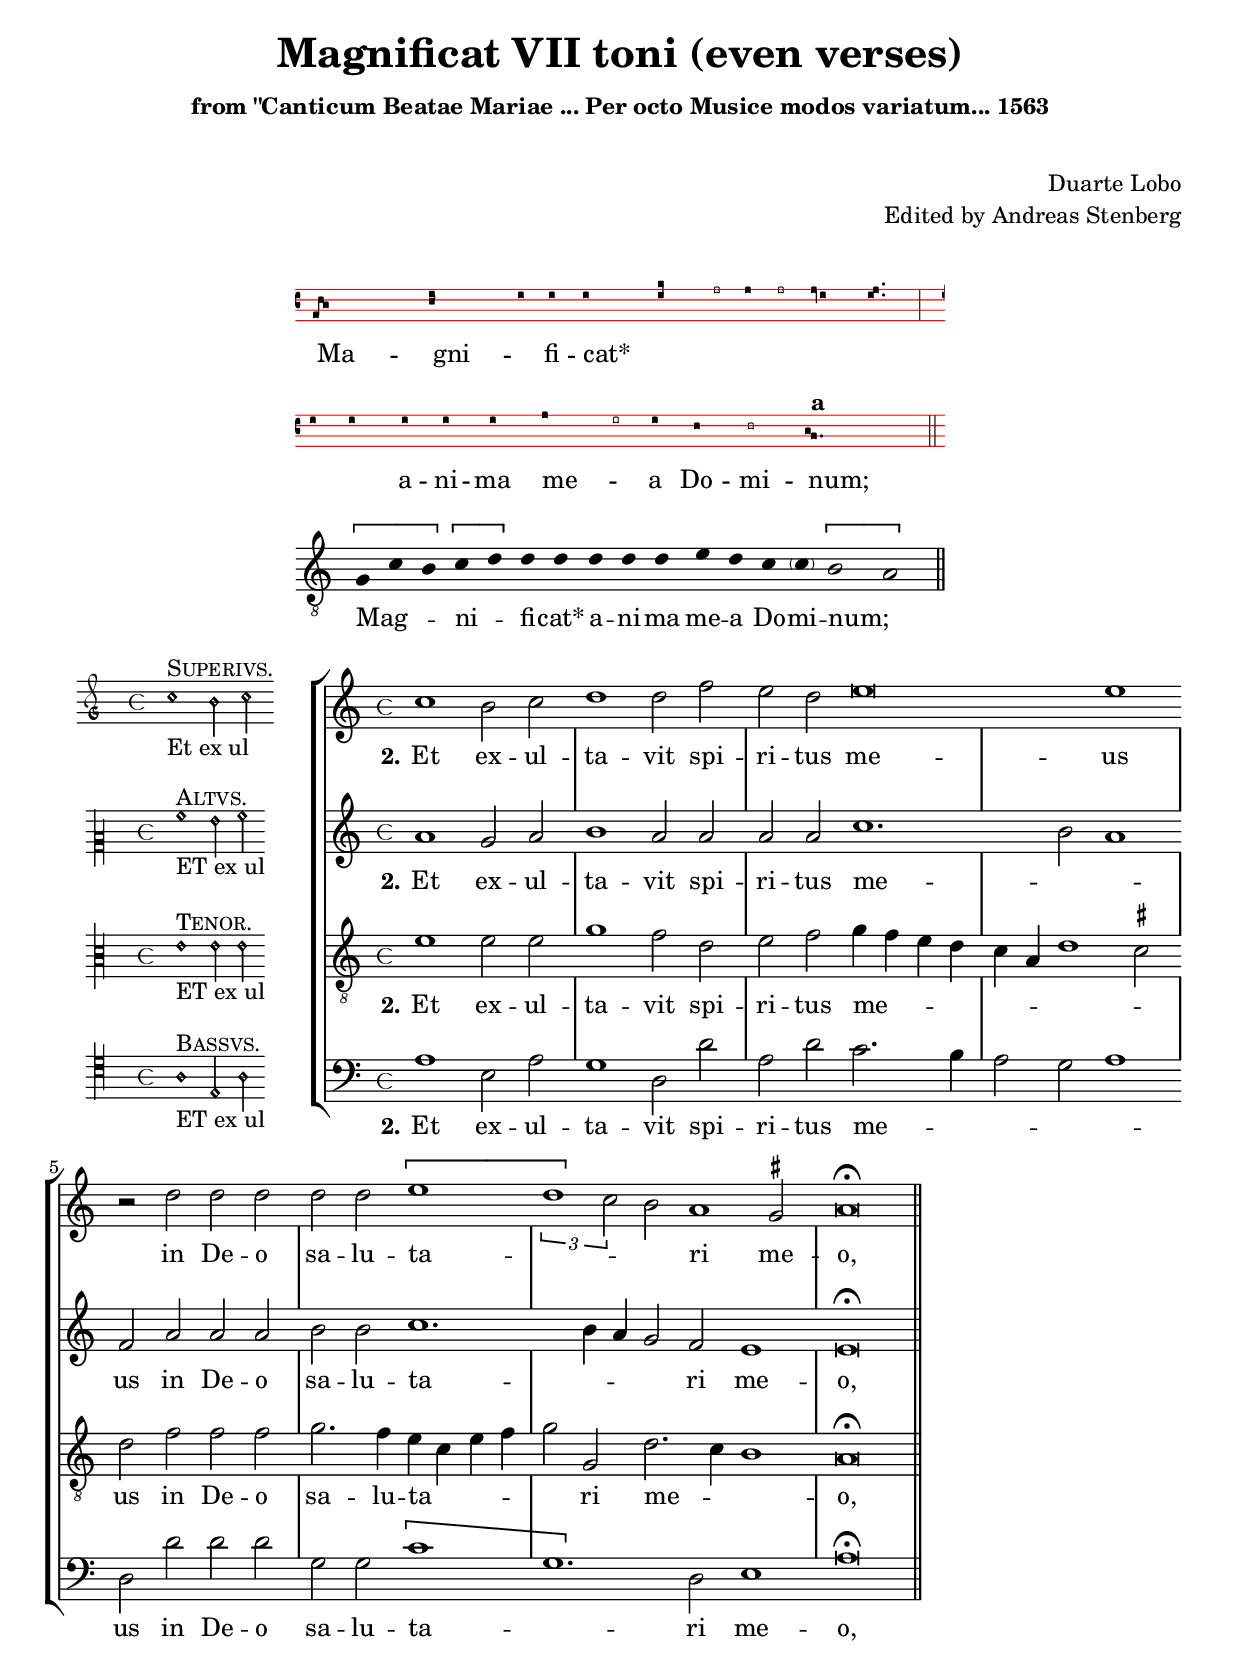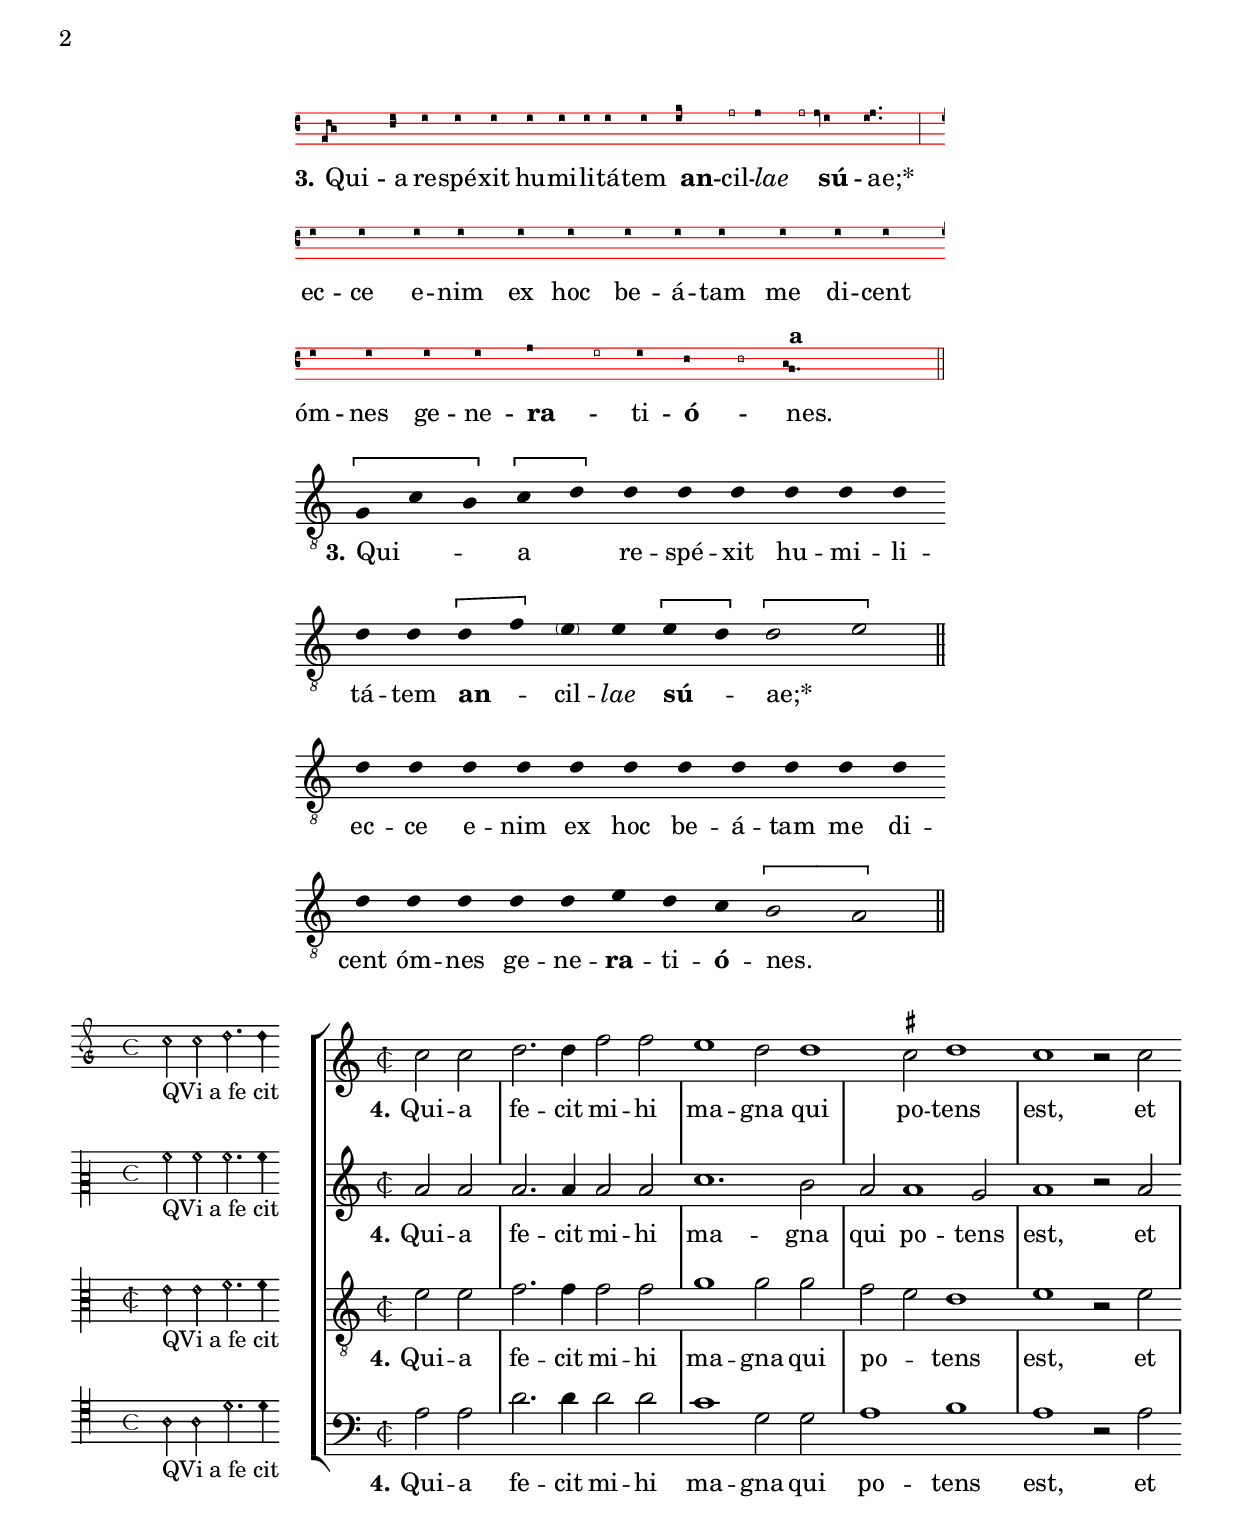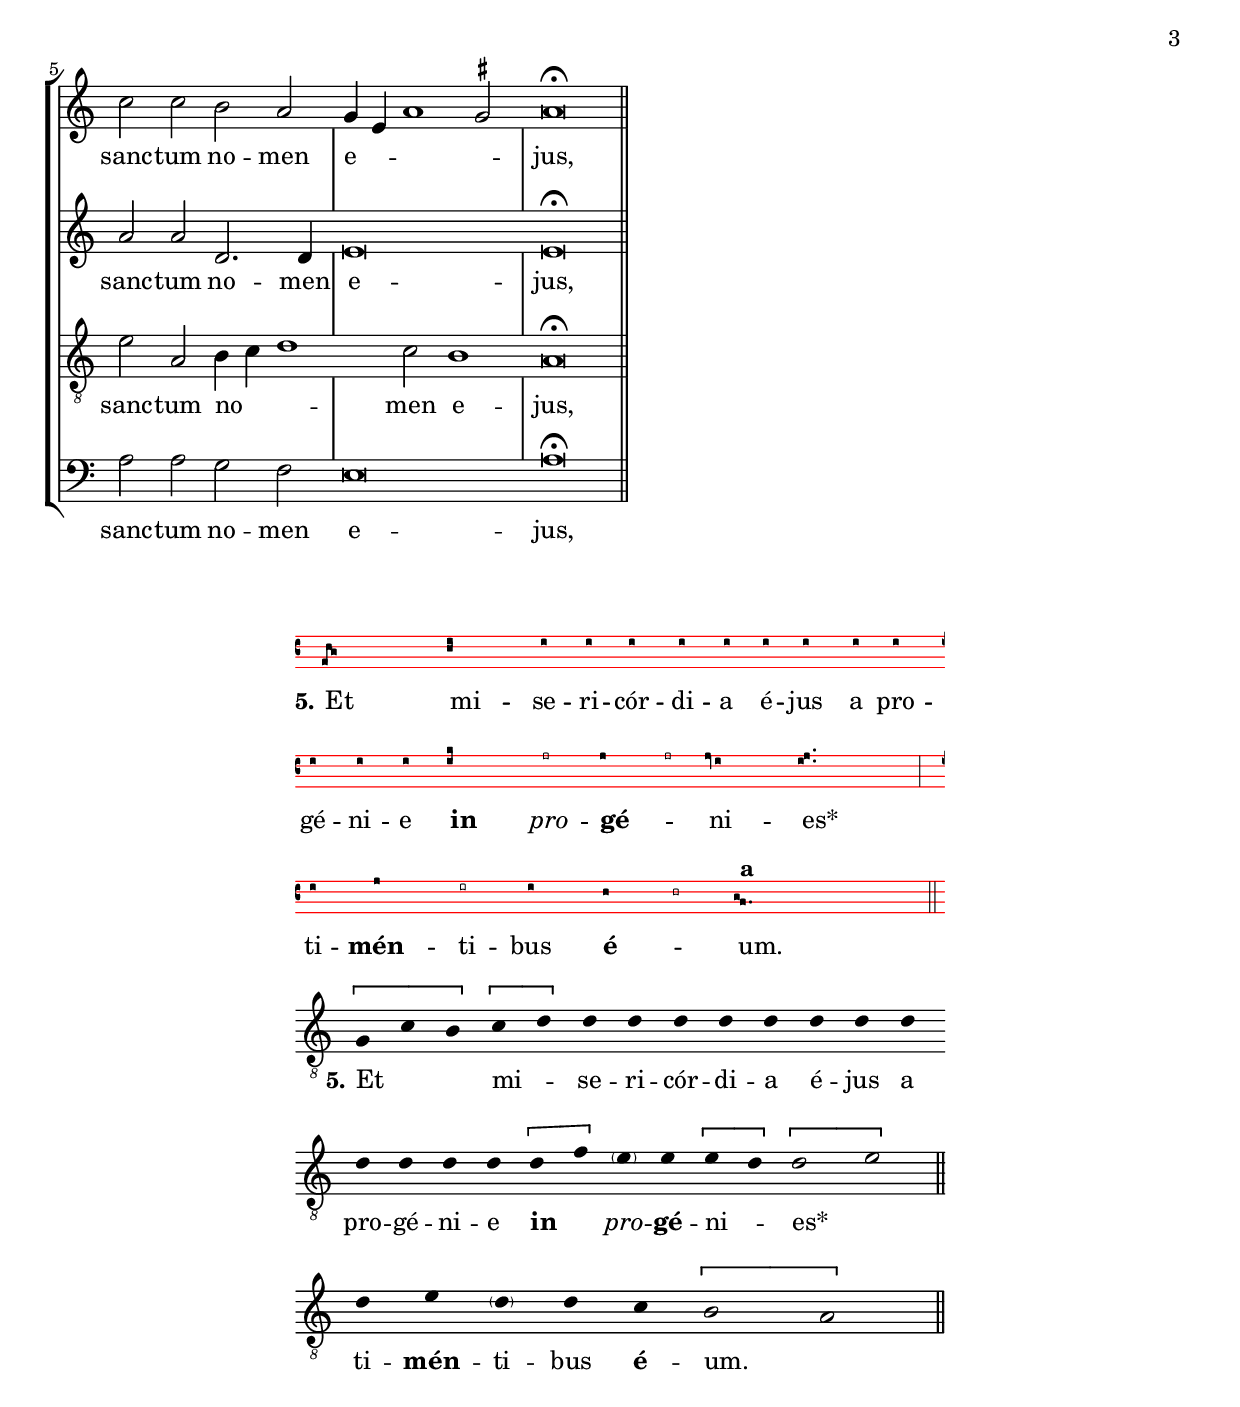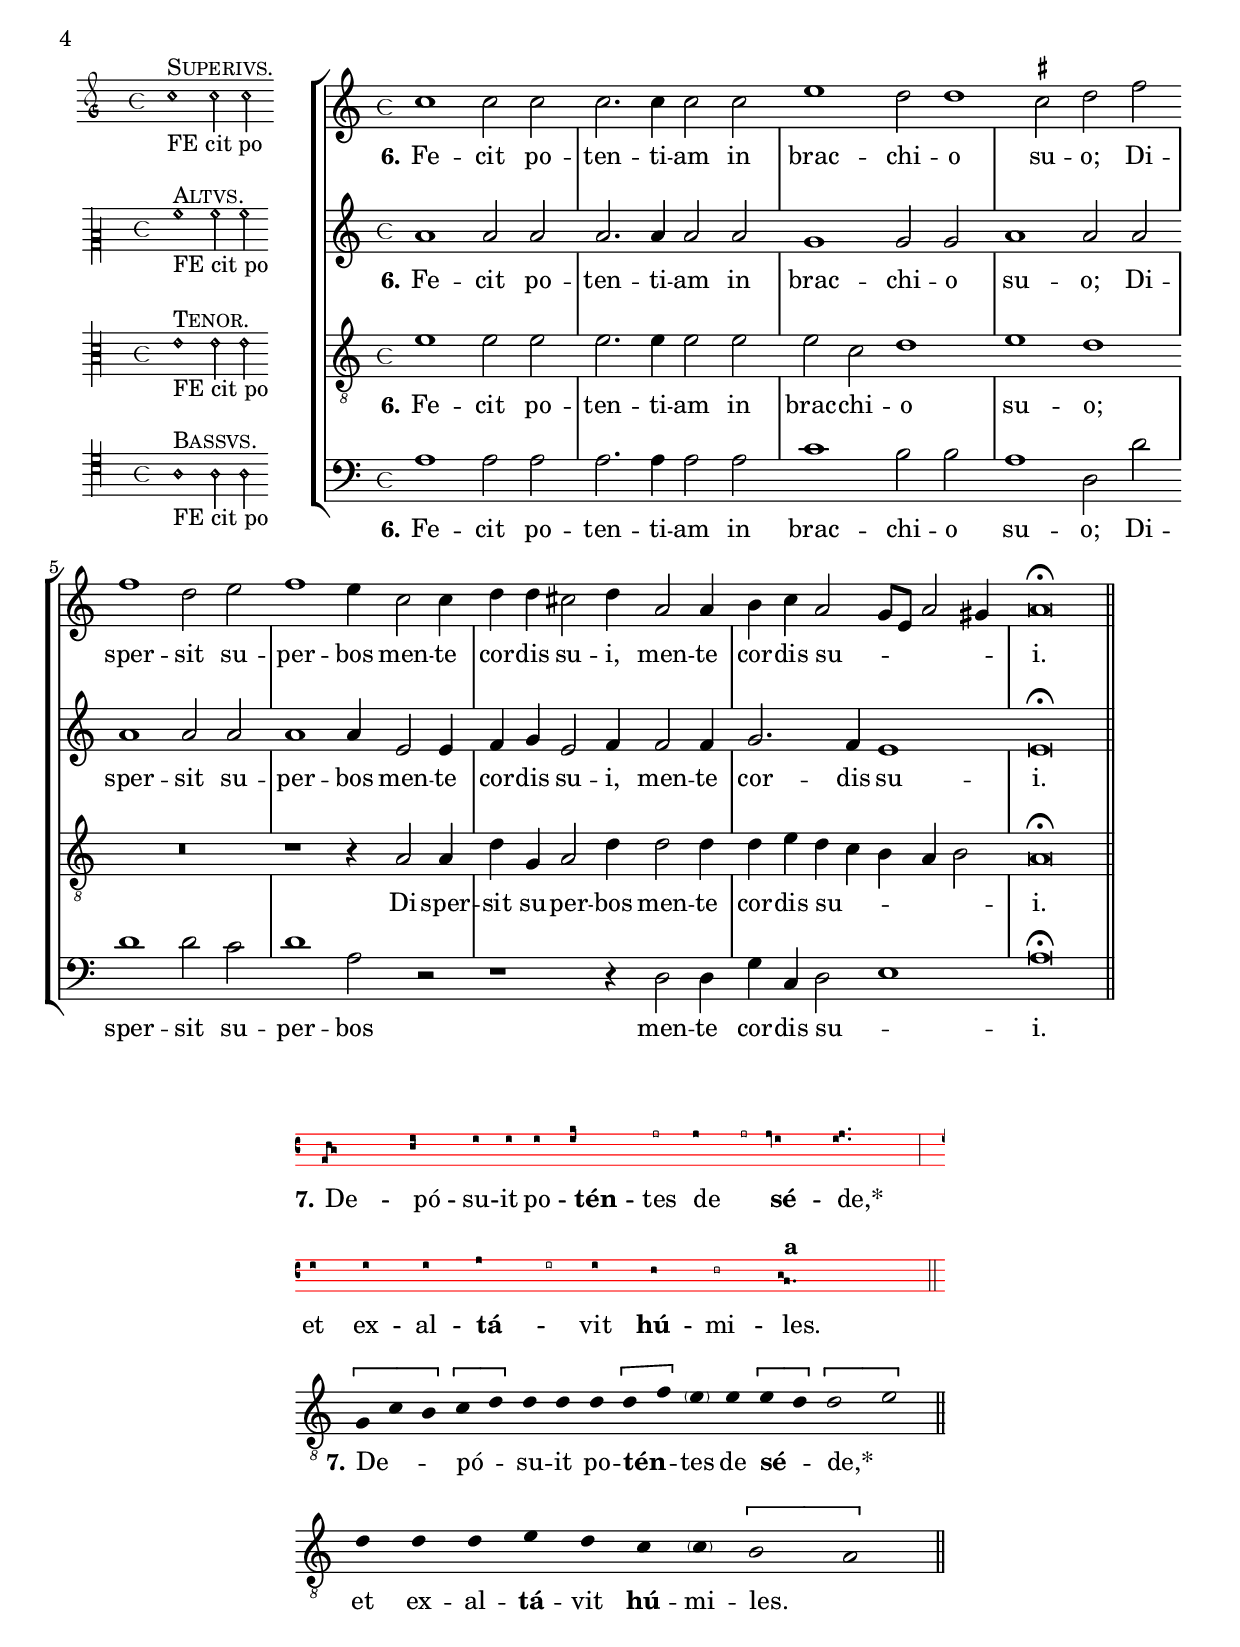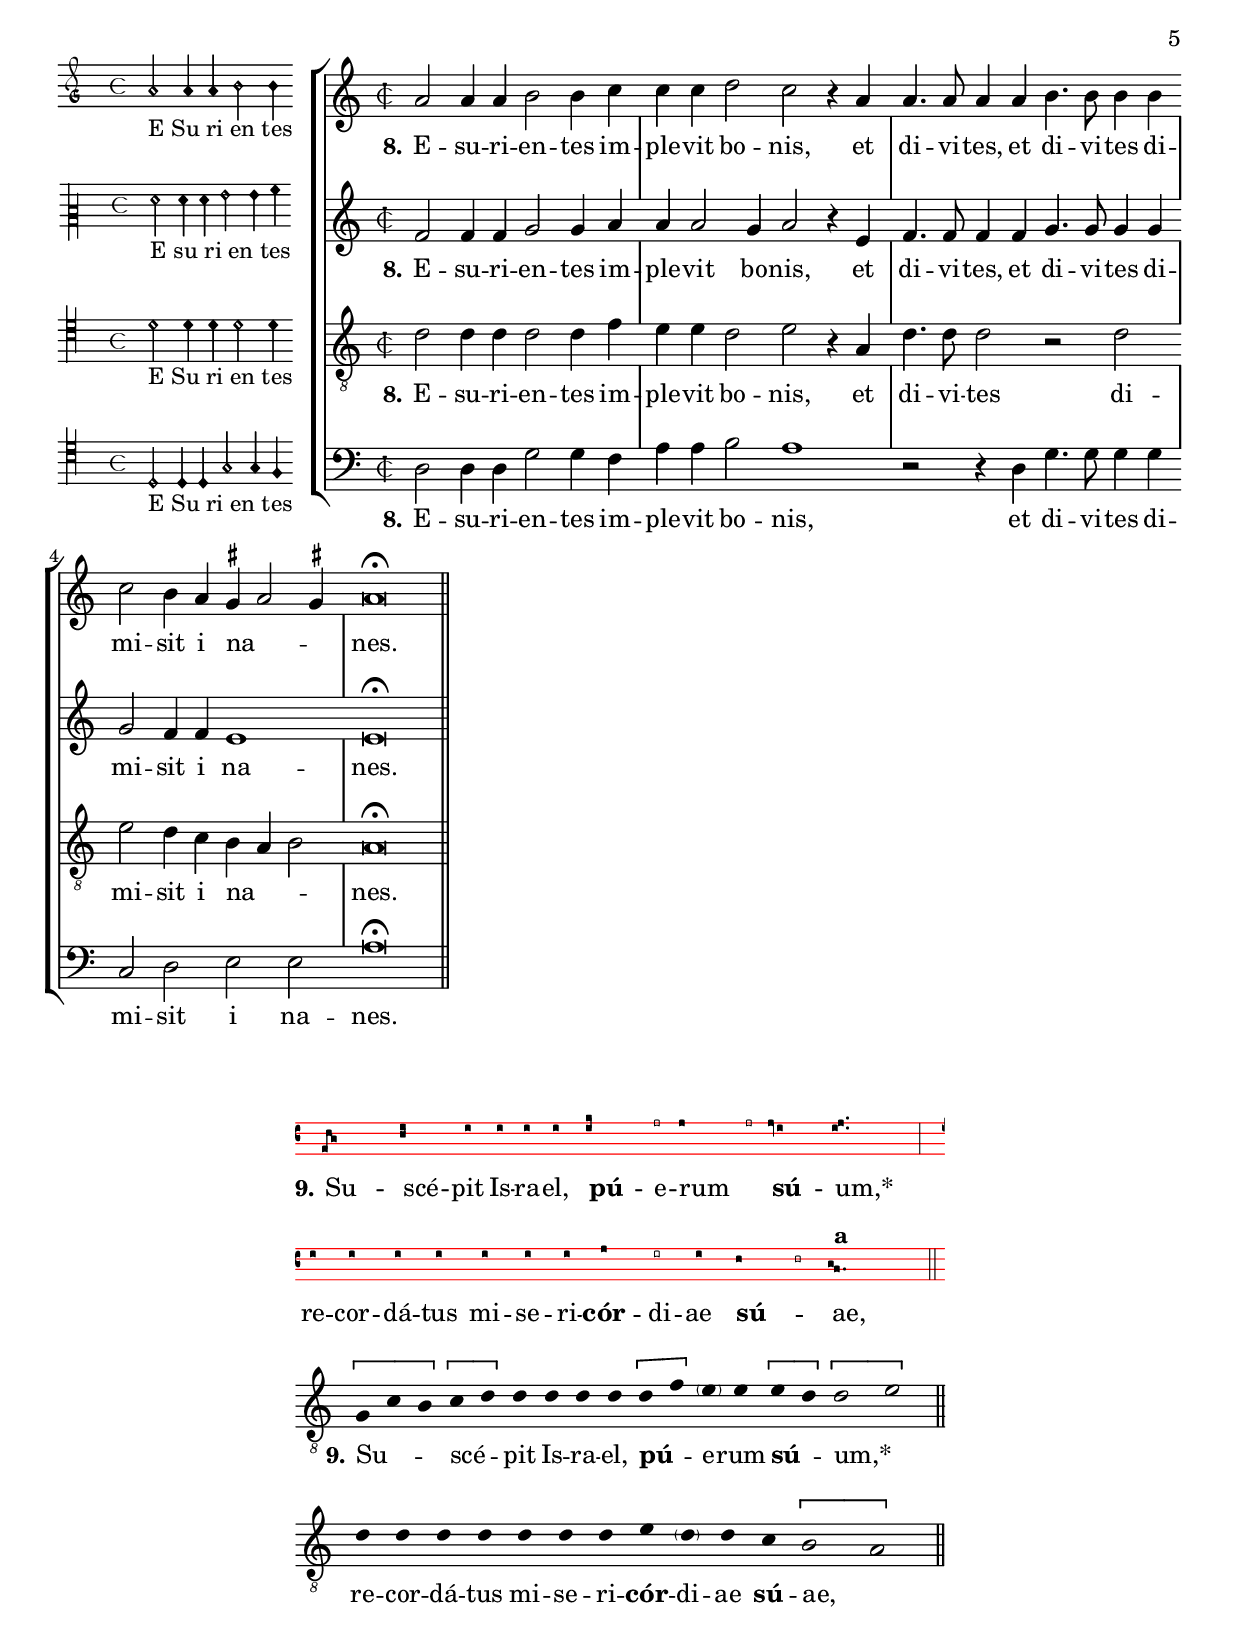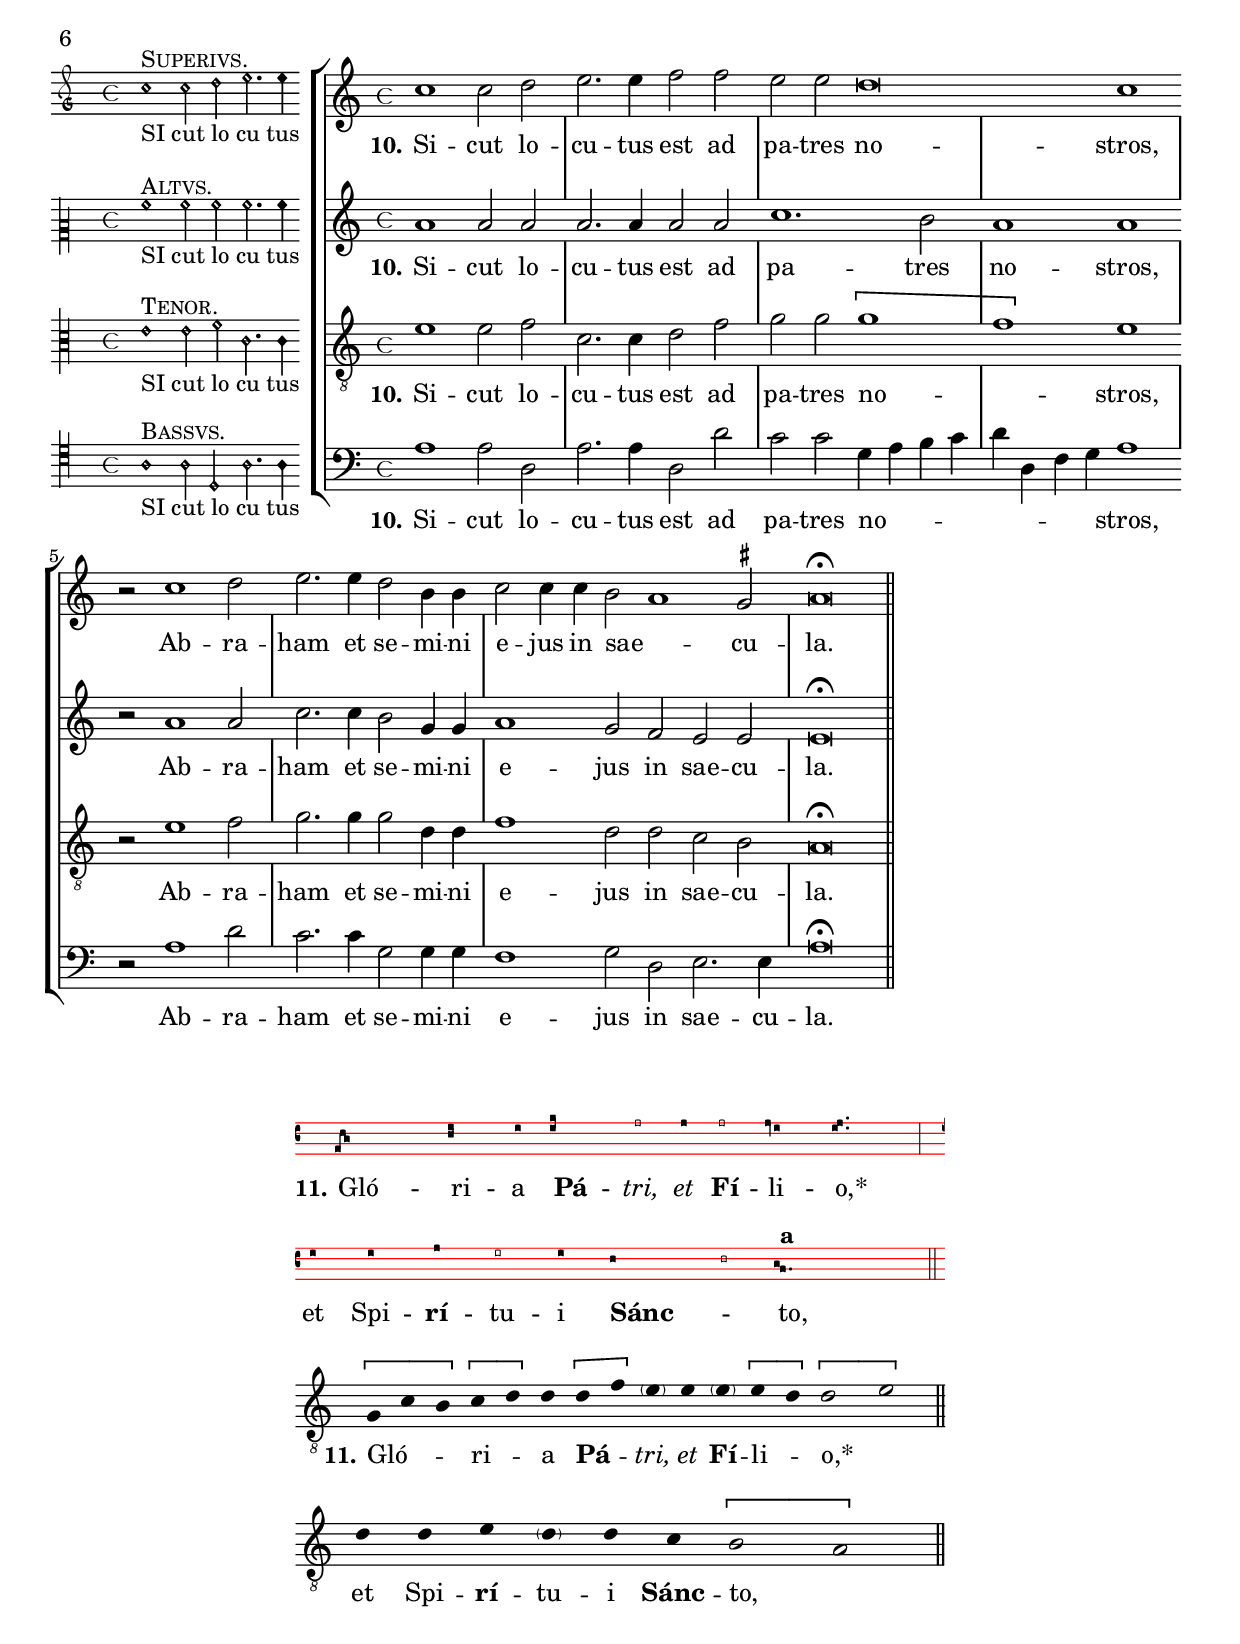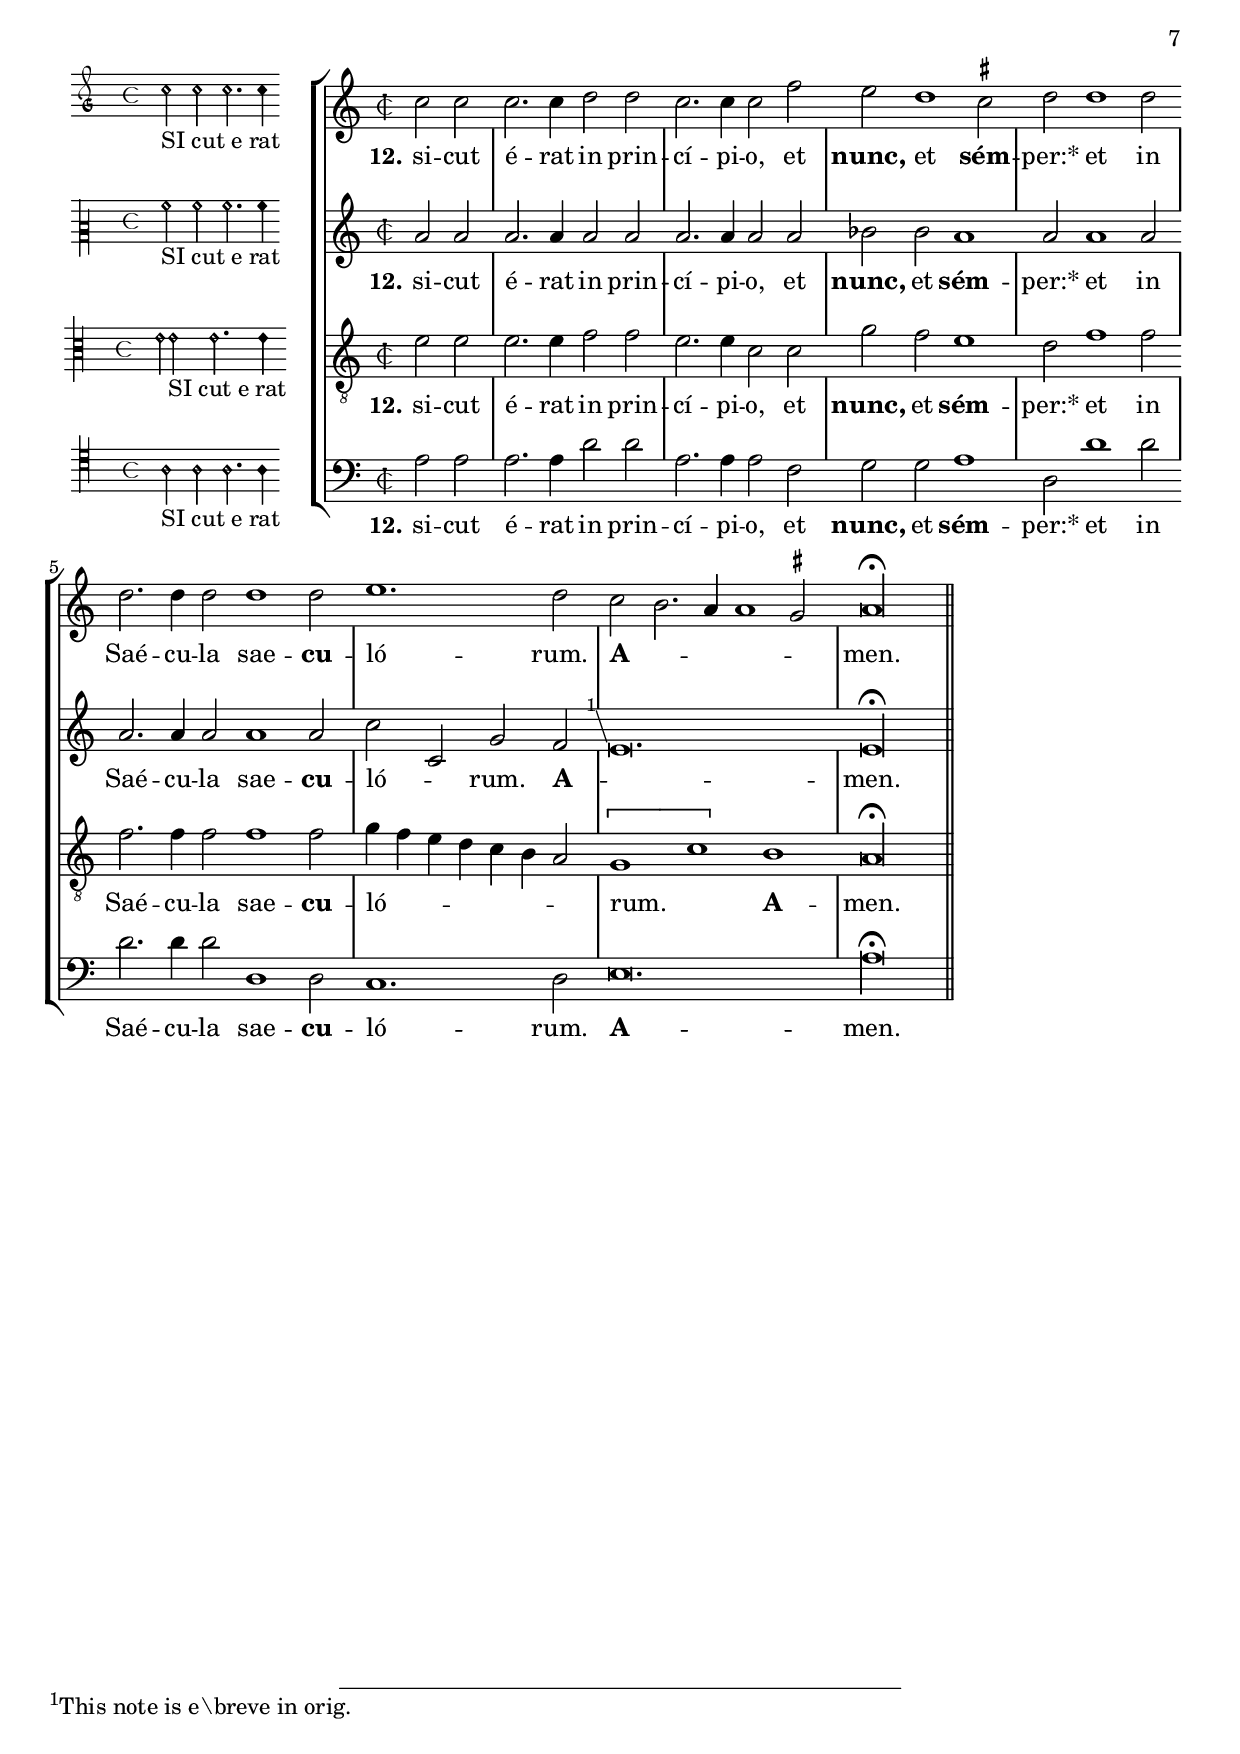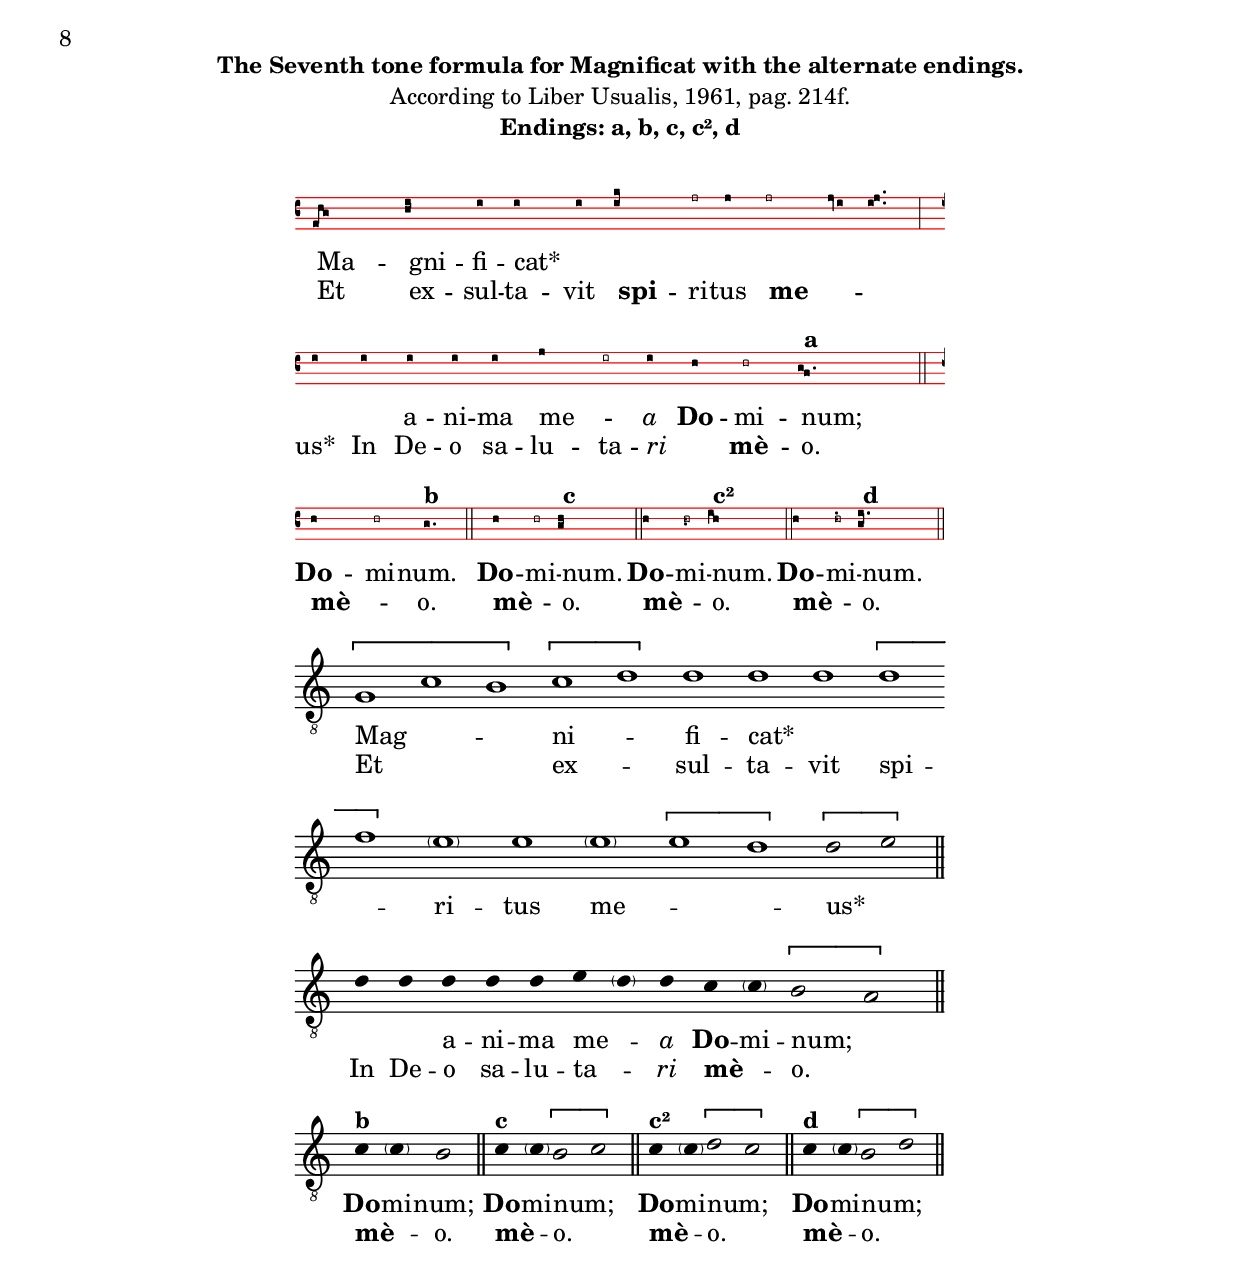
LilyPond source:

%%%%%%%%%%%%%%%%%%%%%%%%%%%%%%%%%%%%%%%%%%%%%%%%%%%%%%%%%%%%%%%%%%%%%%%%%%%%%%%%
%%									         %%
%% Copyright of edition © 2020 by Andreas Stenberg using the CPDL-license	  %%
%%										  %%
%% This edition can be fully distributed, duplicated, performed, and recorded 	  %%
%% Any subsequent use of the source files should be under the same thermes	  %%
%%									         %%
%%%%%%%%%%%%%%%%%%%%%%%%%%%%%%%%%%%%%%%%%%%%%%%%%%%%%%%%%%%%%%%%%%%%%%%%%%%%%%%%
\version "2.18.0"
\include "deutsch.ly"
%\include "gregorian.ly"
ficta = \once \set suggestAccidentals =##t
%% from the gregoriana.ly
%{
  Shortcuts common for all styles of gregorian chant notation.
  $Id$
%}

\version "2.19.22"

%
% Declare memorable shortcuts for special unicode characters
% that are used in chant notation.
%

% unicode 0132 (latin capital ligature IJ)
IJ = \lyricmode { Ĳ }
IIJ = \lyricmode { IĲ }

% unicode 0133 (latin small ligature ij)
ij = \lyricmode { ĳ }
iij = \lyricmode { iĳ }

%
% Given some music that represents lyrics, add a prefix to the first
% lyric event.
%
#(define (add-prefix-to-lyrics prefix music)
   (let ((found? #f))
     (map-some-music
      (lambda (m)
        (if found? m
            (and (music-is-of-type? m 'lyric-event)
                 (begin
                   (set! (ly:music-property m 'text)
                         (string-append prefix (ly:music-property m 'text)))
                   (set! found? #t)
                   m))))
      music)))

% Add unicode 2123 (versicle) as prefix to lyrics.
versus =
#(define-music-function (music) (ly:music?)
   (add-prefix-to-lyrics "℣" music))

% Add unicode 211F (response) as prefix to lyrics.
responsum =
#(define-music-function (music) (ly:music?)
   (add-prefix-to-lyrics "℟" music))

%
% Declare head prefix shortcuts.
%
virga =
  \once \override NoteHead.virga = ##t
stropha =
  \once \override NoteHead.stropha = ##t
inclinatum =
  \once \override NoteHead.inclinatum = ##t
auctum =
  \once \override NoteHead.auctum = ##t
descendens =
  \once \override NoteHead.descendens = ##t
ascendens =
  \once \override NoteHead.ascendens = ##t
pes =
  \once \override NoteHead.pes-or-flexa = ##t
flexa =
  \once \override NoteHead.pes-or-flexa = ##t
oriscus =
  \once \override NoteHead.oriscus = ##t
quilisma =
  \once \override NoteHead.quilisma = ##t
deminutum =
  \once \override NoteHead.deminutum = ##t
linea =
  \once \override NoteHead.linea = ##t
cavum =
  \once \override NoteHead.cavum = ##t

%
% Declare divisiones shortcuts.
%
virgula = {
  \once \override BreathingSign.text = #(make-musicglyph-markup "scripts.rcomma")
  \once \override BreathingSign.font-size = #-2

  % Workaround: add padding.  Correct fix would be spacing engine handle this.
  \once \override BreathingSign.minimum-X-extent = #'(-1.0 . 0.0)
  \once \override BreathingSign.minimum-Y-extent = #'(-2.5 . 2.5)

  \breathe
}
caesura = {
  \once \override BreathingSign.text = #(make-musicglyph-markup "scripts.rvarcomma")
  \once \override BreathingSign.font-size = #-2

  % Workaround: add padding.  Correct fix would be spacing engine handle this.
  \once \override BreathingSign.minimum-X-extent = #'(-1.0 . 0.0)
  \once \override BreathingSign.minimum-Y-extent = #'(-2.5 . 2.5)

  \breathe
}
divisioMinima = {
  \once \override BreathingSign.stencil = #ly:breathing-sign::divisio-minima

  % Workaround: add padding.  Correct fix would be spacing engine handle this.
  \once \override BreathingSign.minimum-X-extent = #'(-1.0 . 0.0)
  \once \override BreathingSign.minimum-Y-extent = #'(-2.5 . 2.5)

  \breathe
}
divisioMaior = {
  \once \override BreathingSign.stencil = #ly:breathing-sign::divisio-maior
  \once \override BreathingSign.Y-offset = #0

  % Workaround: add padding.  Correct fix would be spacing engine handle this.
  \once \override BreathingSign.minimum-X-extent = #'(-1.0 . 0.0)
  \once \override BreathingSign.minimum-Y-extent = #'(-2.5 . 2.5)

  \breathe
}
divisioMaxima = {
  \once \override BreathingSign.stencil = #ly:breathing-sign::divisio-maxima
  \once \override BreathingSign.Y-offset = #0

  % Workaround: add padding.  Correct fix would be spacing engine handle this.
  \once \override BreathingSign.minimum-X-extent = #'(-1.0 . 0.0)
  \once \override BreathingSign.minimum-Y-extent = #'(-2.5 . 2.5)

  \breathe
}
finalis = {
  \once \override BreathingSign.stencil = #ly:breathing-sign::finalis
  \once \override BreathingSign.Y-offset = #0

  % Workaround: add padding.  Correct fix would be spacing engine handle this.
  \once \override BreathingSign.minimum-X-extent = #'(-1.0 . 0.0)
  \once \override BreathingSign.minimum-Y-extent = #'(-2.5 . 2.5)

  \breathe
}

%
% Declare articulation shortcuts.
%
accentus = #(make-articulation "accentus")
ictus = #(make-articulation "ictus")
semicirculus = #(make-articulation "semicirculus")
circulus = #(make-articulation "circulus")

%
% \augmentum increases the dot-count value of all note heads to which
% it is applied by one.
%
augmentum =
#(define-music-function (expr) (ly:music?)
   (shift-duration-log expr 0 1))

%
% Declare shortcut music functions for Liber Hymnarius neumes
% table (experimental).
%

#(define (make-ligature music)
   (make-music 'SequentialMusic
               'elements (append
                          (cons
                           (make-music 'EventChord
                                       'elements (list
                                                  (make-span-event 'LigatureEvent START)))
                           (ly:music-property music 'elements))
                          (list
                           (make-music 'EventChord
                                       'elements (list
                                                  (make-span-event 'LigatureEvent STOP)))))))

ligature = #(define-music-function
              (location music) (ly:music?)
              (make-ligature music))

%#(define (make-script x)
%   (make-music 'ArticulationEvent
%               'articulation-type x))
%
%#(define (add-script m x)
%   (if
%     (equal? (ly:music-property m 'name) 'EventChord)
%     (set! (ly:music-property m 'elements)
%           (cons (make-script x)
%                 (ly:music-property m 'elements))))
%   m)
%
%#(define (add-staccato m)
%   (add-script m "staccato"))
%
% % \applyMusic #(lambda (x) (music-map add-staccato x)) { c c }
%
% % \climacus { x y z ... }:
% % \[ \virga x \inclinatum y \inclinatum z ... \]
%
%#(defmacro def-climacus-function (start stop)
%  `(define-music-function (location music) (ly:music?)
%     (make-music 'SequentialMusic
%        'elements (list 'LigatureStartEvent
%                       (ly:music-deep-copy ,start)
%                        music
%                        (ly:music-deep-copy ,stop)
%                       'LigatureStopEvent))))
%climacus = #(def-climacus-function startSequentialMusic stopSequentialMusic)

%
% Declare default layout; here for Vaticana style.  In case there will
% be additional styles, we may want to create style-specific .ly files
% for inclusion (e.g. vaticana-init.ly), move the style-dependent stuff
% over there, leave the style-independent Gregorian stuff here, and let
% the style-specific file (vaticana-init.ly) include this file.  The
% user then will have to include vaticana-init.ly instead of
% gregorian.ly.
%
%{
\layout {
    indent = 0.0

    %%% TODO: should ragged-right be the default?
    %ragged-right = ##t
    ragged-last = ##t

    line-thickness = #(/ (ly:output-def-lookup $defaultpaper 'staff-space) 7.0)

    \context {
        \VaticanaStaff
         \override StaffSymbol.color = #red
         \override LedgerLineSpanner.color = #red
    }
    \context {
        \Score
        \remove "Bar_number_engraver"

        %%%
        %%% FIXME: Musicologically seen, timing should be set to #f.
        %%% Unfortunately, setting it to #f will result in no
        %%% line-breakable items being created, such that the whole
        %%% music will end up in a single line.  Therefore, we
        %%% currently set it to #t, until the ligature code is fixed
        %%% to automatically insert breakable items.
        %%%
        timing = ##t

        %%%
        %%% FIXME: Setting barAlways to #t would fix the above
        %%% "timing = ##t" problem, but, surprisingly, it increases
        %%% the space between ligatures.  Hence, we set it to #f.
        %%%
        barAlways = ##f

        \override SpacingSpanner.packed-spacing = ##t

        %%%
        %%% TODO: Play around with the following SpacingSpanner
        %%% settings to yield better spacing between ligatures.
        %%%
        %%% FIXME: setting #'spacing-increment to a small value
        %%% causes tons of "programming error: adding reverse spring,
        %%% setting to unit" messages.
        %%%
        %\override SpacingSpanner.base-shortest-duration = #(ly:make-moment 1/4)
        %\override SpacingSpanner.shortest-duration-space = #0
        %\override SpacingSpanner.average-spacing-wishes = ##f
        %\override SpacingSpanner.spacing-increment = #0.0
        %\override SpacingSpanner.uniform-stretching = ##t
    }
}
%}
%
% neumeDemoLayout defines a layout block suitable for notating pure
% Vaticana style neumes without any other notation symbols such as
% staff lines or clefs.  This layout is useful for engraving neumes
% tables, such as that one in the lilypond manual section on
% Gregorian ligatures, or for educational works.
%
neumeDemoLayout = \layout {
    interscoreline = 1
    \context {
        \Score
        \remove "Bar_number_engraver"
    }
    \context {
        \Staff
        \remove "Clef_engraver"
        \remove "Key_engraver"
        \hide StaffSymbol
        \remove "Time_signature_engraver"
        \remove "Bar_engraver"
        \override VerticalAxisGroup.staff-staff-spacing = #'()
    }
    \context {
        \Voice
        \remove "Ligature_bracket_engraver"
        \consists "Vaticana_ligature_engraver"
        \override NoteHead.style = #'vaticana.punctum
        \hide Stem
    }
}

%%% Local Variables:
%%% coding: utf-8
%%% End:

\markup {
  \column {
    \fill-line { \fontsize #'5 \bold "Magnificat VII toni (even verses)" }
    \vspace #'0.5
    \fill-line { \bold "from \"Canticum Beatae Mariae ... Per octo Musice modos variatum... 1563" }
    \vspace #'1.5
    \fill-line {\hspace #0.2 "Duarte Lobo" }
    \fill-line {\hspace #0.2 "Edited by Andreas Stenberg" }
  }
}

%%
%{
\header {
  title = "Magnificat Primi toni"
  subtitle = "from \"Canticum Beatae Mariae ... Per octo Musice modos variatum... 1563"
  composer = "Francisco Guerrero"
  arranger = "Edited by Andreas Stenberg"
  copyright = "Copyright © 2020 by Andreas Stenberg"
}
%}


Tone-I = \relative c' {
  \clef "vaticana-do2"
  \[g\melisma \pes c \flexa h\melismaEnd\] \[c\melisma \pes d\melismaEnd\] \repeat unfold 3 d
  \[d\melisma \pes f\melismaEnd\] \[\cavum e\] e
  \[\cavum e\melisma \] \[\virga e d\melismaEnd\] \[\augmentum d\melisma \augmentum e\melismaEnd\]
  \break \bar ""
  \divisioMaxima
  \repeat unfold 5 d
  e \[\cavum d\] d
  c \[\cavum c \] \[\augmentum \flexa h\melisma \augmentum a^\markup { \bold a }\melismaEnd\]
  \finalis
  \break \bar""
%  c \[\cavum c\] \augmentum h^\markup \bold "b"
%  \finalis
%  c \[\cavum c\] \[\augmentum h\melisma \pes \augmentum c^\markup { \bold c }\melismaEnd \]
%  \finalis
%  c \[\cavum c\] \[\augmentum d\melisma \flexa \augmentum c^\markup \bold "c²"\melismaEnd\]
%  \finalis
%  c \[\cavum c\] \[\augmentum h\melisma \pes \augmentum d^\markup \bold"d" \]
%  \finalis

}
Magnificat_Words = \lyricmode {
  Ma -- gni -- _ fi -- cat* \repeat unfold 6 { _ }
  \repeat unfold 1 { _ } a -- ni -- ma me -- _ a Do --  mi -- num;

}
Magnificat_midi = \relative c' {
  \set Score.tempoHideNote =##t
  \tempo 1 = 66
  \hide Slur
  \[g4( c h)\] \[c( d)\] \repeat unfold 2 d
%  \[d( f)\] \parenthesize e e \parenthesize e( \[e d)\] \[d2( e)\]
%  \break \bar ""
%  \finalis
  \repeat unfold 3 d4
  e  d
  c \parenthesize c \[h2( a2)\]
  \break \bar ""
  \finalis

%{  c4^\markup \bold "b" \parenthesize c h2
  \finalis

  c4^\markup \bold "c" \parenthesize c \[h2( c2)\]
  \finalis

  c4^\markup \bold "c²" \parenthesize c \[d2( c2)\]
  \finalis

  c4^\markup \bold "d" \parenthesize c \[h2( d2)\]
  \finalis
%}
}
Magnificat_MidiWords = \lyricmode {
  Mag -- ni -- fi -- cat*
  a -- ni -- ma me --  a Do -- mi -- num;

}

\markup {
  \column {
    \vspace #1.5
    \fill-line {
      \score {
        <<
          \new VaticanaVoice = "cantus" {
            \Tone-I
          }
          \new Lyrics \lyricsto "cantus" {
           \Magnificat_Words
          }
        >>

\layout {
    indent = 0.0
          line-width = #'110
          ragged-last = ##f

    %%% TODO: should ragged-right be the default?
    %ragged-right = ##t

    line-thickness = #(/ (ly:output-def-lookup $defaultpaper 'staff-space) 7.0)

    \context {
        \VaticanaStaff
         \override StaffSymbol.color = #red
         \override LedgerLineSpanner.color = #red
    }
    \context {
        \Score
        \remove "Bar_number_engraver"

        %%%
        %%% FIXME: Musicologically seen, timing should be set to #f.
        %%% Unfortunately, setting it to #f will result in no
        %%% line-breakable items being created, such that the whole
        %%% music will end up in a single line.  Therefore, we
        %%% currently set it to #t, until the ligature code is fixed
        %%% to automatically insert breakable items.
        %%%
        timing = ##t

        %%%
        %%% FIXME: Setting barAlways to #t would fix the above
        %%% "timing = ##t" problem, but, surprisingly, it increases
        %%% the space between ligatures.  Hence, we set it to #f.
        %%%
        barAlways = ##f

        \override SpacingSpanner.packed-spacing = ##t

        %%%
        %%% TODO: Play around with the following SpacingSpanner
        %%% settings to yield better spacing between ligatures.
        %%%
        %%% FIXME: setting #'spacing-increment to a small value
        %%% causes tons of "programming error: adding reverse spring,
        %%% setting to unit" messages.
        %%%
        %\override SpacingSpanner.base-shortest-duration = #(ly:make-moment 1/4)
        %\override SpacingSpanner.shortest-duration-space = #0
        %\override SpacingSpanner.average-spacing-wishes = ##f
        %\override SpacingSpanner.spacing-increment = #0.0
        %\override SpacingSpanner.uniform-stretching = ##t
    }

        }
      }
    }
    \vspace #1.0
    \fill-line {
      \score {
  \new Staff <<
    \clef "G_8"
  \new Voice = "melody" \Magnificat_midi
  \new Lyrics = "one" \lyricsto melody \Magnificat_MidiWords
  >>
  \layout {
    indent = 0.0
          line-width = #'110
          ragged-last = ##f
  \context {
    \Score
            \remove "Bar_number_engraver"
  }
  \context {
      \Staff
      \remove "Time_signature_engraver"
      \remove "Bar_engraver"
    }
    \context {
      \Voice
      \remove "Stem_engraver"
    }
  }
}
    }
    \vspace #1.0
  }
}

%% Et exultavit
ficta = \once \set suggestAccidentals =##t

%% Comment in or out as needed
%\chapter "1. Kyrie"
%\section "Kyrie eleison I"


globalI= {
  \override Staff.TimeSignature.style = #'mensural
  \key c \major
}

sopMusicI= \relative c'' {

  \set Score.tempoHideNote = ##t
  \tempo 2 = 86
  \time 4/4
  \set Timing.measureLength = #(ly:make-moment 4/2)
  \override Staff.BarLine.transparent = ##t
  c1 h2 c2
  d1 d2 f2
  e2 d2 e\breve
  e1
  r2 d2 d2 d2
  d2 d2 \[e1(
  \set Timing.measureLength = #(ly:make-moment 6/2)
  \tuplet 3/2 { d1\] c2 } h2) a1 \ficta gis2
  \cadenzaOn
  a\breve^\fermata
  \revert Staff.BarLine.transparent
  \bar "||"
  \cadenzaOff
}
sopWordsI = \lyricmode {
      \set stanza = "2."
      Et ex -- ul -- ta -- vit spi -- ri -- tus me -- us
      in De -- o sa -- lu -- ta -- ri me -- o,
}
altoMusicI= \relative c'' {
  \override Staff.BarLine.transparent = ##t
  a1 g2 a2
  h1 a2 a2
  a2 a2 c1.(
  h2 a1)
  f2 a2
  a2 a2
  h2 h2 c1.(
  h4 a4 g2) f2 e1
  e\breve^\fermata
  \revert Staff.BarLine.transparent
}
altoWordsI = \lyricmode {
            \set stanza = "2."
      Et ex -- ul -- ta -- vit spi -- ri -- tus me -- us
      in De -- o sa -- lu -- ta -- ri me -- o,
}
tenorMusicI= \relative c' {
  \clef "G_8"
  \override Staff.BarLine.transparent = ##t
  e1 e2 e2
  g1 f2 d2
  e2 f2 g4( f4 e4 d4
  c4 a4 d1 \ficta cis2)
  d2 f2 f2 f2
  g2. f4 e4( c4 e4 f4
  g2) g,2 d'2.( c4 h1)
  a\breve^\fermata
  \revert Staff.BarLine.transparent
}
tenorWordsI = \lyricmode {
            \set stanza = "2."
      Et ex -- ul -- ta -- vit spi -- ri -- tus me -- us
      in De -- o sa -- lu -- ta -- ri me -- o,
}
bassMusicI= \relative c {
  \override Staff.BarLine.transparent = ##t
  a'1 e2 a2
  g1 d2 d'2
  a2 d2 c2.( h4
  a2 g2 a1)
  d,2 d'2 d2 d2
  g,2 g2 \[c1(
  g1.)\] d2 e1
  a\breve^\fermata
  \revert Staff.BarLine.transparent
}
bassWordsI = \lyricmode {
      \set stanza = "2."
      Et ex -- ul -- ta -- vit spi -- ri -- tus me -- us
      in De -- o sa -- lu -- ta -- ri me -- o,
}
incipitIDiscantus = \markup {
  \score {
    {
      %      \set Staff.instrumentName = #"Tenor "
      \override NoteHead.style = #'neomensural
      \override Rest.style = #'neomensural
      \override Staff.TimeSignature.style = #'mensural
      \cadenzaOn
      \clef "petrucci-g"
      \key c \major
      \time 4/4

      c''1 ^\markup { \smallCaps"Superivs."} _"Et ex ul"
      h'2 c''2
    }
    \layout {
      \context {
        \Voice
        \remove "Ligature_bracket_engraver"
        \consists "Mensural_ligature_engraver"
      }
      line-width = 4.5\cm
    }
  }
}


incipitIAltus = \markup {
  \score {
    {
      %      \set Staff.instrumentName = #"Tenor "
      \override NoteHead.style = #'neomensural
      \override Rest.style = #'neomensural
      \override Staff.TimeSignature.style = #'mensural
      \cadenzaOn
      \clef "petrucci-c2"
      \key c \major
      \time 4/4
      a'1^\markup \smallCaps"Altvs."_"ET ex ul"
      g'2 a'2
    }
    \layout {
      \context {
        \Voice
        \remove "Ligature_bracket_engraver"
        \consists "Mensural_ligature_engraver"
      }
      line-width = 4.5\cm
    }
  }
}


incipitITenor = \markup {
  \score {
    {
      %      \set Staff.instrumentName = #"Tenor "
      \override NoteHead.style = #'neomensural
      \override Rest.style = #'neomensural
      \override Staff.TimeSignature.style = #'mensural
      \cadenzaOn
      \clef "petrucci-c3"
      \key c \major
      \time 4/4
      e'1^\markup \smallCaps"Tenor." _"ET ex ul"
      e'2 e'
    }
    \layout {
      \context {
        \Voice
        \remove "Ligature_bracket_engraver"
        \consists "Mensural_ligature_engraver"
      }
      line-width = 5.0\cm
    }
  }
}
#(append! supported-clefs '(("mensural-f3" . ("clefs.mensural.f" 0 0))))

incipitIBassus = \markup {
  \score {
    {
      %      \set Staff.instrumentName = #"Tenor "
      \override NoteHead.style = #'neomensural
      \override Rest.style = #'neomensural
      \override Staff.TimeSignature.style = #'mensural
      \cadenzaOn
      \clef "petrucci-c4"
      \key c \major
      \time 4/4
      a1^\markup \smallCaps"Bassvs."_"ET ex ul"
      e2 a2
    }
    \layout {
      \context {
        \Voice
        \remove "Ligature_bracket_engraver"
        \consists "Mensural_ligature_engraver"
      }
      line-width = 4.5\cm
    }
  }
}


\score {
  <<
    \new StaffGroup \with {
      \override VerticalAxisGroup.staff-staff-spacing = #'((basic-distance . 12))
    } <<
      \new Staff = treble <<
        \set Staff.instrumentName = \incipitIDiscantus
        \new Voice = "sopranos" {
          \set  Staff.midiInstrument ="choir aahs"
          %	\voiceOne
          << \globalI\sopMusicI>>
        }
      >>
      \new Lyrics = sopranos { s1 }

      \new Staff = "medius" <<
        \set Staff.instrumentName = \incipitIAltus

        \new Voice = "altos" {
          %	\voiceTwo
          \set  Staff.midiInstrument ="choir aahs"
          << \globalI\altoMusicI>>
        }
      >>

      \new Lyrics = "altos" { s1 }
      \new Staff = tenors <<
        \set Staff.instrumentName = \incipitITenor

        \clef "treble"
        \new Voice = "tenors" {
          \set  Staff.midiInstrument ="choir aahs"
          %	\voiceOne
          << \globalI\tenorMusicI>>
        }
      >>
      \new Lyrics = "tenors" { s1 }

      \new Staff ="basses" {
        \set Staff.instrumentName = \incipitIBassus

        \new Voice = "basses" {
          \set  Staff.midiInstrument ="choir aahs"
          \clef "bass"
          %	\voiceTwo
          << \globalI\bassMusicI>>
        }
      }
    >>
    \new Lyrics = basses { s1 }

    \context Lyrics = sopranos \lyricsto sopranos \sopWordsI
    \context Lyrics = altos \lyricsto altos \altoWordsI
    \context Lyrics = tenors \lyricsto tenors \tenorWordsI
    \context Lyrics = basses \lyricsto basses \bassWordsI
  >>
  \layout {
    \context {
      \Score
      % no bars in staves
      %      \override BarLine.transparent = ##t

    }
    % the next three instructions keep the lyrics between the bar lines
    \context {
      \Lyrics
      \consists "Bar_engraver"
      \override BarLine.transparent = ##t
    }
    \context {
      \StaffGroup
      \consists "Separating_line_group_engraver"
    }
    \context {
      \Voice
      % no slurs
      \override Slur.transparent = ##t
      % Comment in the below "\remove" command to allow line
      % breaking also at those barlines where a note overlaps
      % into the next bar.  The command is commented out in this
      % short example score, but especially for large scores, you
      % will typically yield better line breaking and thus improve
      % overall spacing if you comment in the following command.
      %\remove "Forbid_line_break_engraver"
    }
    indent = 4.5\cm
  }

}

%% Quia respexit

Tone-Ib = \relative c' {
  \clef "vaticana-do2"
  \[g\melisma \pes c \flexa h\melismaEnd\] \[c\melisma \pes d\melismaEnd\] \repeat unfold 8 d
  \[d\melisma \pes f\melismaEnd\] \[\cavum e\] e
  \[\cavum e \] \[\virga e\melisma d\melismaEnd\] \[\augmentum d\melisma \augmentum e\melismaEnd\]
  \break \bar ""
  \divisioMaxima
  \repeat unfold 16 d
  e \[\cavum d\] d
  c \[\cavum c \] \[\augmentum \flexa h\melisma \augmentum a^\markup { \bold a }\melismaEnd\]
  \finalis
}


Quia_respexitWords = \lyricmode {
  \set stanza = "3."
  Qui -- a re -- spé -- xit hu -- mi -- li -- tá -- tem \markup \bold an -- cil --  \markup \italic lae  _ \markup \bold sú --  ae;*
  ec -- ce e -- nim ex hoc be -- á -- tam me di -- cent óm -- nes ge --  ne -- \markup \bold ra -- _ ti --  \markup \bold ó -- _ nes.
}

Quia_respexitMidi = \relative c' {
  \hide Slur
  \[g4( c h)\] \[c( d)\] \repeat unfold 8 d
  \[d( f)\] \parenthesize e e \[e( d)\] \[d2( e)\]
  \break \bar ""
  \finalis
  \repeat unfold 16 d4
  e
  d
  c  \[h2( a2)\]
  \break \bar ""
  \finalis
}

Quia_respexitMidiWords = \lyricmode {
  \set stanza = "3."
  Qui -- a re -- spé -- xit hu -- mi -- li -- tá -- tem \markup \bold an -- cil --  \markup \italic lae   \markup \bold sú --  ae;*
  ec -- ce e -- nim ex hoc be -- á -- tam me di -- cent óm -- nes ge --  ne -- \markup \bold ra --  ti --  \markup \bold ó --  nes.
}

\markup {
  \column {
    \vspace #1.5
    \fill-line {
      \score {
        <<
          \new VaticanaVoice = "cantus" {
            \Tone-Ib
          }
          \new Lyrics \lyricsto "cantus" {
            \Quia_respexitWords
          }
        >>
\layout {
    indent = 0.0
          line-width = #'110
          ragged-last = ##f

    %%% TODO: should ragged-right be the default?
    %ragged-right = ##t

    line-thickness = #(/ (ly:output-def-lookup $defaultpaper 'staff-space) 7.0)

    \context {
        \VaticanaStaff
         \override StaffSymbol.color = #red
         \override LedgerLineSpanner.color = #red
    }
    \context {
        \Score
        \remove "Bar_number_engraver"

        %%%
        %%% FIXME: Musicologically seen, timing should be set to #f.
        %%% Unfortunately, setting it to #f will result in no
        %%% line-breakable items being created, such that the whole
        %%% music will end up in a single line.  Therefore, we
        %%% currently set it to #t, until the ligature code is fixed
        %%% to automatically insert breakable items.
        %%%
        timing = ##t

        %%%
        %%% FIXME: Setting barAlways to #t would fix the above
        %%% "timing = ##t" problem, but, surprisingly, it increases
        %%% the space between ligatures.  Hence, we set it to #f.
        %%%
        barAlways = ##f

        \override SpacingSpanner.packed-spacing = ##t

        %%%
        %%% TODO: Play around with the following SpacingSpanner
        %%% settings to yield better spacing between ligatures.
        %%%
        %%% FIXME: setting #'spacing-increment to a small value
        %%% causes tons of "programming error: adding reverse spring,
        %%% setting to unit" messages.
        %%%
        %\override SpacingSpanner.base-shortest-duration = #(ly:make-moment 1/4)
        %\override SpacingSpanner.shortest-duration-space = #0
        %\override SpacingSpanner.average-spacing-wishes = ##f
        %\override SpacingSpanner.spacing-increment = #0.0
        %\override SpacingSpanner.uniform-stretching = ##t
    }

        }
      }
    }
    \vspace #1.0
    \fill-line {
      \score {
  \new Staff <<
    \clef "G_8"
  \new Voice = "melody" \Quia_respexitMidi
  \new Lyrics = "one" \lyricsto melody \Quia_respexitMidiWords  >>
  \layout {
    indent = 0.0
          line-width = #'110
          ragged-last = ##f
  \context {
    \Score
            \remove "Bar_number_engraver"
  }
  \context {
      \Staff
      \remove "Time_signature_engraver"
      \remove "Bar_engraver"
    }
    \context {
      \Voice
      \remove "Stem_engraver"
    }
  }
}
    }
    \vspace #1.0
  }
}

%% Quia fecit

%% Comment in or out as needed
%\chapter "1. Kyrie"
%\section "Kyrie eleison II"


globalII= {
  \override Staff.TimeSignature.style = #'mensural
  \key c \major
}

sopMusicII= \relative c'' {

  \set Score.tempoHideNote = ##t
  \tempo 2 = 86
  \time 2/2
  \set Timing.measureLength = #(ly:make-moment 4/2)
  \override Staff.BarLine.transparent = ##t
  \partial 2*2
  c2 c2
  d2. d4 f2 f2
  e1 d2 d1 \ficta cis2
  d1
  c1 r2 c2
  c2 c2 h2 a2
  g4( e4 a1 \ficta gis2) a
  \breve^\fermata
  \revert Staff.BarLine.transparent
  \bar "||"
}
sopWordsII = \lyricmode {
      \set stanza = "4."
      Qui -- a fe -- cit mi -- hi ma -- gna qui po -- tens est,
      et sanc -- tum no -- men e -- jus,

}
altoMusicII= \relative c' {
  \override Staff.BarLine.transparent = ##t
  a'2 a2 a2. a4
  a2 a2 c1. h2
  a2 a1 g2
  a1 r2 a2
  a2 a2 d,2. d4
  e\breve
  e\breve^\fermata
  \revert Staff.BarLine.transparent
}
altoWordsII = \lyricmode {
      \set stanza = "4."
      Qui -- a fe -- cit mi -- hi ma -- gna qui po -- tens est,
      et sanc -- tum no -- men e -- jus,
}
tenorMusicII= \relative c' {
  \clef "G_8"
  \override Staff.BarLine.transparent = ##t
  e2 e2 f2. f4
  f2 f2 g1
  g2 g2 f2( e2)
  d1 e1
  r2 e2
  e2 a,2
  h4( c4 d1) c2 h1
  a\breve^\fermata
  \revert Staff.BarLine.transparent
}
tenorWordsII = \lyricmode {
      \set stanza = "4."
      Qui -- a fe -- cit mi -- hi ma -- gna qui po -- tens est,
      et sanc -- tum no -- men e -- jus,
}
bassMusicII= \relative c {
  \override Staff.BarLine.transparent = ##t
  a'2 a2
  d2. d4 d2 d2
  c1 g2 g2
  a1 h1
  a1 r2 a2
  a2 a2 g2 f2
  e\breve
  a\breve^\fermata
  \revert Staff.BarLine.transparent
}
bassWordsII = \lyricmode {
      \set stanza = "4."
      Qui -- a fe -- cit mi -- hi ma -- gna qui po -- tens est,
      et sanc -- tum no -- men e -- jus,
}
incipitIIDiscantus = \markup {
  \score {
    {
      %      \set Staff.instrumentName = #"Tenor "
      \override NoteHead.style = #'neomensural
      \override Rest.style = #'neomensural
      \override Staff.TimeSignature.style = #'mensural
      \cadenzaOn
      \clef "petrucci-g"
      \key c \major
      \time 4/4
      c''2_"QVi a fe cit"
      c''2 d''2. d''4
    }

    \layout {
      \context {
        \Voice
        \remove "Ligature_bracket_engraver"
        \consists "Mensural_ligature_engraver"
      }
      line-width = 4.5\cm
    }
  }
}


incipitIIAltus = \markup {
  \score {
    {
      %      \set Staff.instrumentName = #"Tenor "
      \override NoteHead.style = #'neomensural
      \override Rest.style = #'neomensural
      \override Staff.TimeSignature.style = #'mensural
      \cadenzaOn
      \clef "petrucci-c2"
      \key c \major
      \time 4/4
      a'2_"QVi a fe cit"
      a'2 a'2. a'4
    }
    \layout {
      \context {
        \Voice
        \remove "Ligature_bracket_engraver"
        \consists "Mensural_ligature_engraver"
      }
      line-width = 4.5\cm
    }
  }
}


incipitIITenor = \markup {
  \score {
    {
      %      \set Staff.instrumentName = #"Tenor "
      \override NoteHead.style = #'neomensural
      \override Rest.style = #'neomensural
      \override Staff.TimeSignature.style = #'mensural
      \cadenzaOn
      \clef "petrucci-c3"
      \key c \major
      \time 2/2
      e'2_"QVi a fe cit"
      e'2 f'2. f'4
    }
    \layout {
      \context {
        \Voice
        \remove "Ligature_bracket_engraver"
        \consists "Mensural_ligature_engraver"
      }
      line-width = 5.0\cm
    }
  }
}
#(append! supported-clefs '(("mensural-f3" . ("clefs.mensural.f" 0 0))))

incipitIIBassus = \markup {
  \score {
    {
      %      \set Staff.instrumentName = #"Tenor "
      \override NoteHead.style = #'neomensural
      \override Rest.style = #'neomensural
      \override Staff.TimeSignature.style = #'mensural
      \cadenzaOn
      \clef "petrucci-c4"
      \key c \major
      \time 4/4
      a2_"QVi a fe cit"
      a2 d'2. d'4
    }
    \layout {
      \context {
        \Voice
        \remove "Ligature_bracket_engraver"
        \consists "Mensural_ligature_engraver"
      }
      line-width = 4.5\cm
    }
  }
}


\score {
  <<
    \new StaffGroup \with {
      \override VerticalAxisGroup.staff-staff-spacing = #'((basic-distance . 12))
    } <<
      \new Staff = treble <<
        \set Staff.instrumentName = \incipitIIDiscantus
        \new Voice = "sopranos" {
          \set  Staff.midiIInstrument ="choir aahs"
          %	\voiceOne
          << \globalII\sopMusicII>>
        }
      >>
      \new Lyrics = sopranos { s1 }

      \new Staff = "medius" <<
        \set Staff.instrumentName = \incipitIIAltus

        \new Voice = "altos" {
          %	\voiceTwo
          \set  Staff.midiIInstrument ="choir aahs"
          << \globalII\altoMusicII>>
        }
      >>

      \new Lyrics = "altos" { s1 }
      \new Staff = tenors <<
        \set Staff.instrumentName = \incipitIITenor

        \clef "treble"
        \new Voice = "tenors" {
          \set  Staff.midiIInstrument ="choir aahs"
          %	\voiceOne
          << \globalII\tenorMusicII>>
        }
      >>
      \new Lyrics = "tenors" { s1 }

      \new Staff ="basses" {
        \set Staff.instrumentName = \incipitIIBassus

        \new Voice = "basses" {
          \set  Staff.midiIInstrument ="choir aahs"
          \clef "bass"
          %	\voiceTwo
          << \globalII\bassMusicII>>
        }
      }
    >>
    \new Lyrics = basses { s1 }

    \context Lyrics = sopranos \lyricsto sopranos \sopWordsII
    \context Lyrics = altos \lyricsto altos \altoWordsII
    \context Lyrics = tenors \lyricsto tenors \tenorWordsII
    \context Lyrics = basses \lyricsto basses \bassWordsII
  >>
  \layout {
    \context {
      \Score
      % no bars in staves
      %      \override BarLine.transparent = ##t

    }
    % the next three instructions keep the lyrics between the bar lines
    \context {
      \Lyrics
      \consists "Bar_engraver"
      \override BarLine.transparent = ##t
    }
    \context {
      \StaffGroup
      \consists "Separating_line_group_engraver"
    }
    \context {
      \Voice
      % no slurs
      \override Slur.transparent = ##t
      % Comment in the below "\remove" command to allow line
      % breaking also at those barlines where a note overlaps
      % into the next bar.  The command is commented out in this
      % short example score, but especially for large scores, you
      % will typically yield better line breaking and thus improve
      % overall spacing if you comment in the following command.
      %\remove "Forbid_line_break_engraver"
    }
    indent = 4.5\cm
  }

}

%% Et misericordia

Tone-Ic = \relative c' {
  \[g\melisma \pes c \flexa h\melismaEnd\] \[c\melisma \pes d\melismaEnd\] \repeat unfold 12 d
  \[d\melisma \pes f\melismaEnd\] \[\cavum e\] e
  \[\cavum e \] \[\virga e\melisma d\melismaEnd\] \[\augmentum d\melisma \augmentum e\melismaEnd\]
  \break \bar ""
  \divisioMaxima
  \repeat unfold 1 d
  e \[\cavum d\] d
  c \[\cavum c \] \[\augmentum \flexa h\melisma \augmentum a^\markup { \bold a }\melismaEnd\]
  \finalis
  \break \bar""
}


Et_misericordiaWords = \lyricmode {
  \set stanza = "5." Et mi -- se -- ri -- cór -- di -- a é -- jus a pro --  gé -- ni --  e \markup \bold in \markup \italic  pro -- \markup \bold gé -- _ ni -- es*
  ti -- \markup \bold mén --  ti --  bus \markup \bold é -- _ um.

}

Et_misericordiaMidi = \relative c' {
  \hide Slur
  \[g4( c h)\] \[c( d)\] \repeat unfold 12 d
  \[d( f)\] \parenthesize e e \[e( d)\] \[d2( e)\]
  \break \bar ""
  \finalis
  \repeat unfold 1 d4
  e \parenthesize d d
  c  \[h2( a2)\]
  \break \bar ""
  \finalis
}

Et_misericordiaMidiWords = \lyricmode {
  \set stanza = "5." Et mi -- se -- ri -- cór -- di -- a é -- jus a pro --  gé -- ni --  e \markup \bold in \markup \italic  pro -- \markup \bold gé --  ni -- es*
  ti -- \markup \bold mén --  ti --  bus \markup \bold é --  um.
}

\markup {
  \column {
    \vspace #1.5
    \fill-line {
      \score {
        <<
          \new VaticanaVoice = "cantus" {
            \Tone-Ic
          }
          \new Lyrics \lyricsto "cantus" {
            \Et_misericordiaWords
          }
        >>
\layout {
    indent = 0.0
          line-width = #'110
          ragged-last = ##f

    %%% TODO: should ragged-right be the default?
    %ragged-right = ##t

    line-thickness = #(/ (ly:output-def-lookup $defaultpaper 'staff-space) 7.0)

    \context {
        \VaticanaStaff
         \override StaffSymbol.color = #red
         \override LedgerLineSpanner.color = #red
    }
    \context {
        \Score
        \remove "Bar_number_engraver"

        %%%
        %%% FIXME: Musicologically seen, timing should be set to #f.
        %%% Unfortunately, setting it to #f will result in no
        %%% line-breakable items being created, such that the whole
        %%% music will end up in a single line.  Therefore, we
        %%% currently set it to #t, until the ligature code is fixed
        %%% to automatically insert breakable items.
        %%%
        timing = ##t

        %%%
        %%% FIXME: Setting barAlways to #t would fix the above
        %%% "timing = ##t" problem, but, surprisingly, it increases
        %%% the space between ligatures.  Hence, we set it to #f.
        %%%
        barAlways = ##f

        \override SpacingSpanner.packed-spacing = ##t

        %%%
        %%% TODO: Play around with the following SpacingSpanner
        %%% settings to yield better spacing between ligatures.
        %%%
        %%% FIXME: setting #'spacing-increment to a small value
        %%% causes tons of "programming error: adding reverse spring,
        %%% setting to unit" messages.
        %%%
        %\override SpacingSpanner.base-shortest-duration = #(ly:make-moment 1/4)
        %\override SpacingSpanner.shortest-duration-space = #0
        %\override SpacingSpanner.average-spacing-wishes = ##f
        %\override SpacingSpanner.spacing-increment = #0.0
        %\override SpacingSpanner.uniform-stretching = ##t
    }

        }
      }
    }
    \vspace #1.0
    \fill-line {
      \score {
  \new Staff <<
    \clef "G_8"
  \new Voice = "melody" \Et_misericordiaMidi
  \new Lyrics = "one" \lyricsto melody \Et_misericordiaMidiWords  >>
  \layout {
    indent = 0.0
          line-width = #'110
          ragged-last = ##f
  \context {
    \Score
            \remove "Bar_number_engraver"
  }
  \context {
      \Staff
      \remove "Time_signature_engraver"
      \remove "Bar_engraver"
    }
    \context {
      \Voice
      \remove "Stem_engraver"
    }
  }
}
    }
    \vspace #1.0
  }
}


%% Fecit potentiam
%% Comment in or out as needed
%\chapter "1. Kyrie"
%\section "Kyrie eleison III"


globalIII= {
  \override Staff.TimeSignature.style = #'mensural
  \key c \major
}

sopMusicIII= \relative c'' {

  \set Score.tempoHideNote = ##t
  \tempo 2 = 86
  \time 4/4
  \set Timing.measureLength = #(ly:make-moment 4/2)
  \override Staff.BarLine.transparent = ##t
  c1 c2 c2
  c2. c4 c2 c2
  e1 d2 d1 \ficta cis2
  d2 f2
  f1 d2 e2
  f1 e4 c2 c4
  d4 d4 cis2
  d4 a2 a4
  h4 c4 a2( g8 e8 a2 gis4)
  a\breve^\fermata
  \revert Staff.BarLine.transparent
  \bar "||"
}
sopWordsIII = \lyricmode {
  \set stanza = "6."
    Fe -- cit po -- ten -- ti -- am in brac -- chi -- o su -- o;
    Di -- sper -- sit su -- per -- bos men -- te cor -- dis su -- i,
    men -- te cor -- dis su -- i.
}
altoMusicIII= \relative c' {
  \override Staff.BarLine.transparent = ##t
  a'1 a2 a2
  a2. a4 a2 a2
  g1 g2 g2
  a1
  a2 a2
  a1 a2 a2
  a1 a4 e2 e4
  f4 g4 e2
  f4 f2 f4
  g2. f4 e1
  e\breve^\fermata
  \revert Staff.BarLine.transparent
}
altoWordsIII = \lyricmode {
  \set stanza = "6."
    Fe -- cit po -- ten -- ti -- am in brac -- chi -- o su -- o;
    Di -- sper -- sit su -- per -- bos men -- te cor -- dis su -- i,
    men -- te cor -- dis su -- i.
}
tenorMusicIII= \relative c' {
  \clef "G_8"
  \override Staff.BarLine.transparent = ##t
  e1 e2 e2
  e2. e4 e2 e2
  e2 c2 d1
  e1 d1
  R\breve
  r1 r4 a2 a4
  d4 g,4 a2 d4 d2 d4
  d4 e4 d4( c4
  h4 a4 h2)
  a\breve^\fermata
  \revert Staff.BarLine.transparent
}
tenorWordsIII = \lyricmode {
  \set stanza = "6."
    Fe -- cit po -- ten -- ti -- am in brac -- chi -- o su -- o;
    Di -- sper -- sit su -- per -- bos men -- te cor -- dis su -- i.
}
bassMusicIII= \relative c {
  \override Staff.BarLine.transparent = ##t
  a'1 a2 a2
  a2. a4 a2 a2
  c1 h2 h2
  a1 d,2 d'2
  d1 d2 c2
  d1 a2 r2
  r1 r4 d,2
  d4 g4 c,4 d2( e1)
  a\breve^\fermata
  \revert Staff.BarLine.transparent
}
bassWordsIII = \lyricmode {
  \set stanza = "6."
    Fe -- cit po -- ten -- ti -- am in brac -- chi -- o su -- o;
    Di -- sper -- sit su -- per -- bos men -- te cor -- dis su -- i.
}
incipitIIIDiscantus = \markup {
  \score {
    {
      %      \set Staff.instrumentName = #"Tenor "
      \override NoteHead.style = #'neomensural
      \override Rest.style = #'neomensural
      \override Staff.TimeSignature.style = #'mensural
      \cadenzaOn
      \clef "petrucci-g"
      \key c \major
      \time 4/4

      c''1^\markup { \smallCaps"Superivs."}_"FE cit po"
      c''2 c''2
    }
    \layout {
      \context {
        \Voice
        \remove "Ligature_bracket_engraver"
        \consists "Mensural_ligature_engraver"
      }
      line-width = 4.5\cm
    }
  }
}


incipitIIIAltus = \markup {
  \score {
    {
      %      \set Staff.instrumentName = #"Tenor "
      \override NoteHead.style = #'neomensural
      \override Rest.style = #'neomensural
      \override Staff.TimeSignature.style = #'mensural
      \cadenzaOn
      \clef "petrucci-c2"
      \key c \major
      \time 4/4
      a'1^\markup \smallCaps"Altvs."_"FE cit po"
      a'2 a'2
    }
    \layout {
      \context {
        \Voice
        \remove "Ligature_bracket_engraver"
        \consists "Mensural_ligature_engraver"
      }
      line-width = 4.5\cm
    }
  }
}


incipitIIITenor = \markup {
  \score {
    {
      %      \set Staff.instrumentName = #"Tenor "
      \override NoteHead.style = #'neomensural
      \override Rest.style = #'neomensural
      \override Staff.TimeSignature.style = #'mensural
      \cadenzaOn
      \clef "petrucci-c3"
      \key c \major
      \time 4/4
      e'1^\markup \smallCaps"Tenor." _"FE cit po"
      e'2 e'2
    }
    \layout {
      \context {
        \Voice
        \remove "Ligature_bracket_engraver"
        \consists "Mensural_ligature_engraver"
      }
      line-width = 5.0\cm
    }
  }
}
#(append! supported-clefs '(("mensural-f3" . ("clefs.mensural.f" 0 0))))

incipitIIIBassus = \markup {
  \score {
    {
      %      \set Staff.instrumentName = #"Tenor "
      \override NoteHead.style = #'neomensural
      \override Rest.style = #'neomensural
      \override Staff.TimeSignature.style = #'mensural
      \cadenzaOn
      \clef "petrucci-c4"
      \key c \major
      \time 4/4
      a1 ^\markup \smallCaps"Bassvs."_"FE cit po"
      a2 a2
    }
    \layout {
      \context {
        \Voice
        \remove "Ligature_bracket_engraver"
        \consists "Mensural_ligature_engraver"
      }
      line-width = 4.5\cm
    }
  }
}


\score {
  <<
    \new StaffGroup \with {
      \override VerticalAxisGroup.staff-staff-spacing = #'((basic-distance . 12))
    } <<
      \new Staff = treble <<
        \set Staff.instrumentName = \incipitIIIDiscantus
        \new Voice = "sopranos" {
          \set  Staff.midiIIInstrument ="choir aahs"
          %	\voiceOne
          << \globalIII\sopMusicIII>>
        }
      >>
      \new Lyrics = sopranos { s1 }

      \new Staff = "medius" <<
        \set Staff.instrumentName = \incipitIIIAltus

        \new Voice = "altos" {
          %	\voiceTwo
          \set  Staff.midiIIInstrument ="choir aahs"
          << \globalIII\altoMusicIII>>
        }
      >>

      \new Lyrics = "altos" { s1 }
      \new Staff = tenors <<
        \set Staff.instrumentName = \incipitIIITenor

        \clef "treble"
        \new Voice = "tenors" {
          \set  Staff.midiIIInstrument ="choir aahs"
          %	\voiceOne
          << \globalIII\tenorMusicIII>>
        }
      >>
      \new Lyrics = "tenors" { s1 }

      \new Staff ="basses" {
        \set Staff.instrumentName = \incipitIIIBassus

        \new Voice = "basses" {
          \set  Staff.midiIIInstrument ="choir aahs"
          \clef "bass"
          %	\voiceTwo
          << \globalIII\bassMusicIII>>
        }
      }
    >>
    \new Lyrics = basses { s1 }

    \context Lyrics = sopranos \lyricsto sopranos \sopWordsIII
    \context Lyrics = altos \lyricsto altos \altoWordsIII
    \context Lyrics = tenors \lyricsto tenors \tenorWordsIII
    \context Lyrics = basses \lyricsto basses \bassWordsIII
  >>
  \layout {
    \context {
      \Score
      % no bars in staves
      %      \override BarLine.transparent = ##t

    }
    % the next three instructions keep the lyrics between the bar lines
    \context {
      \Lyrics
      \consists "Bar_engraver"
      \override BarLine.transparent = ##t
    }
    \context {
      \StaffGroup
      \consists "Separating_line_group_engraver"
    }
    \context {
      \Voice
      % no slurs
      \override Slur.transparent = ##t
      % Comment in the below "\remove" command to allow line
      % breaking also at those barlines where a note overlaps
      % into the next bar.  The command is commented out in this
      % short example score, but especially for large scores, you
      % will typically yield better line breaking and thus improve
      % overall spacing if you comment in the following command.
      %\remove "Forbid_line_break_engraver"
    }
    indent = 4.5\cm
  }

}

%% Deposuit potentes
Tone-Id = \relative c' {
  \[g\melisma \pes c \flexa h\melismaEnd\] \[c\melisma \pes d\melismaEnd\] \repeat unfold 3 d
  \[d\melisma \pes f\melismaEnd\] \[\cavum e\] e
  \[\cavum e \] \[\virga e\melisma d\melismaEnd\] \[\augmentum d\melisma \augmentum e\melismaEnd\]
  \break \bar ""
  \divisioMaxima
  \repeat unfold 3 d
  e \[\cavum d\] d
  c \[\cavum c \] \[\augmentum \flexa h\melisma \augmentum a^\markup { \bold a }\melismaEnd\]
  \finalis
  \break \bar""
}


DeposuitWords = \lyricmode {
  \set stanza =  "7."
  De -- pó -- su -- it po -- \markup \bold tén --   tes   de _ \markup \bold sé -- de,*
  et ex -- al -- \markup \bold  tá -- _ vit \markup \bold hú -- mi --  les.
}

DeposuitMidi = \relative c' {
  \hide Slur
  \[g4( c h)\] \[c( d)\] \repeat unfold 3 d
  \[d( f)\] \parenthesize e e \[e( d)\] \[d2( e)\]
  \break \bar ""
  \finalis
  \repeat unfold 3 d4
  e  d
  c \parenthesize c \[h2( a2)\]
  \break \bar ""
  \finalis
}

DeposuitMidiWords = \lyricmode {
  \set stanza =  "7."
  De -- pó -- su -- it po -- \markup \bold tén --   tes   de  \markup \bold sé -- de,*
  et ex -- al -- \markup \bold  tá --  vit \markup \bold hú -- mi --  les.
}

\markup {
  \column {
    \vspace #1.5
    \fill-line {
      \score {
        <<
          \new VaticanaVoice = "cantus" {
            \Tone-Id
          }
          \new Lyrics \lyricsto "cantus" {
            \DeposuitWords
          }
        >>
\layout {
    indent = 0.0
          line-width = #'110
          ragged-last = ##f

    %%% TODO: should ragged-right be the default?
    %ragged-right = ##t

    line-thickness = #(/ (ly:output-def-lookup $defaultpaper 'staff-space) 7.0)

    \context {
        \VaticanaStaff
         \override StaffSymbol.color = #red
         \override LedgerLineSpanner.color = #red
    }
    \context {
        \Score
        \remove "Bar_number_engraver"

        %%%
        %%% FIXME: Musicologically seen, timing should be set to #f.
        %%% Unfortunately, setting it to #f will result in no
        %%% line-breakable items being created, such that the whole
        %%% music will end up in a single line.  Therefore, we
        %%% currently set it to #t, until the ligature code is fixed
        %%% to automatically insert breakable items.
        %%%
        timing = ##t

        %%%
        %%% FIXME: Setting barAlways to #t would fix the above
        %%% "timing = ##t" problem, but, surprisingly, it increases
        %%% the space between ligatures.  Hence, we set it to #f.
        %%%
        barAlways = ##f

        \override SpacingSpanner.packed-spacing = ##t

        %%%
        %%% TODO: Play around with the following SpacingSpanner
        %%% settings to yield better spacing between ligatures.
        %%%
        %%% FIXME: setting #'spacing-increment to a small value
        %%% causes tons of "programming error: adding reverse spring,
        %%% setting to unit" messages.
        %%%
        %\override SpacingSpanner.base-shortest-duration = #(ly:make-moment 1/4)
        %\override SpacingSpanner.shortest-duration-space = #0
        %\override SpacingSpanner.average-spacing-wishes = ##f
        %\override SpacingSpanner.spacing-increment = #0.0
        %\override SpacingSpanner.uniform-stretching = ##t
    }

        }
      }
    }
    \vspace #1.0
    \fill-line {
      \score {
  \new Staff <<
    \clef "G_8"
  \new Voice = "melody" \DeposuitMidi
  \new Lyrics = "one" \lyricsto melody \DeposuitMidiWords  >>
  \layout {
    indent = 0.0
          line-width = #'110
          ragged-last = ##f
  \context {
    \Score
            \remove "Bar_number_engraver"
  }
  \context {
      \Staff
      \remove "Time_signature_engraver"
      \remove "Bar_engraver"
    }
    \context {
      \Voice
      \remove "Stem_engraver"
    }
  }
}
    }
    \vspace #1.0
  }
}

%% Esurientes
%% Comment in or out as needed
%\chapter "1. Kyrie"
%\section "Kyrie eleison IV"


globalIV= {
  \override Staff.TimeSignature.style = #'mensural
  \key c \major
}

sopMusicIV= \relative c'' {

  \set Score.tempoHideNote = ##t
  \tempo 2 = 86
  \time 2/2
  \set Timing.measureLength = #(ly:make-moment 4/2)
  \override Staff.BarLine.transparent = ##t
  a2 a4 a4 h2 h4 c4
  c4 c4 d2 c2 r4 a4
  a4. a8 a4 a4
  h4. h8 h4 h4
  c2 h4 a4 \ficta gis4( a2 \ficta gis!4)
  a\breve^\fermata
  \revert Staff.BarLine.transparent
  \bar "||"
}
sopWordsIV = \lyricmode {
  \set stanza = "8."
      E -- su -- ri -- en -- tes im -- ple -- vit bo -- nis,
      et di -- vi -- tes,
      et di -- vi -- tes di -- mi -- sit i  na -- nes.
}
altoMusicIV= \relative c' {
  \override Staff.BarLine.transparent = ##t
  f2 f4 f4 g2 g4 a4
  a4 a2 g4 a2 r4 e4
  f4. f8 f4 f4
  g4. g8 g4 g4
  g2 f4 f4 e1
  e\breve^\fermata
  \revert Staff.BarLine.transparent
}
altoWordsIV = \lyricmode {
  \set stanza = "8."
      E -- su -- ri -- en -- tes im -- ple -- vit bo -- nis,
      et di -- vi -- tes,
      et di -- vi -- tes di -- mi -- sit i  na -- nes.
}
tenorMusicIV= \relative c' {
  \clef "G_8"
  \override Staff.BarLine.transparent = ##t
  d2 d4 d4 d2 d4 f4
  e4 e4 d2 e2 r4 a,4
  d4. d8 d2
  r2 d2
  e2 d4 c4 h4( a4 h2)
  a\breve^\fermata
  \revert Staff.BarLine.transparent
}
tenorWordsIV = \lyricmode {
  \set stanza = "8."
      E -- su -- ri -- en -- tes im -- ple -- vit bo -- nis,
      et di -- vi -- tes di -- mi -- sit i  na -- nes.
}
bassMusicIV= \relative c {
  \override Staff.BarLine.transparent = ##t
  d2 d4 d4 g2 g4 f4
  a4 a4 h2 a1
  r2 r4 d,4 g4. g8 g4 g4
  c,2 d2 e2 e2
  a\breve^\fermata
  \revert Staff.BarLine.transparent
}
bassWordsIV = \lyricmode {
  \set stanza = "8."
      E -- su -- ri -- en -- tes im -- ple -- vit bo -- nis,
      et di -- vi -- tes di -- mi -- sit i  na -- nes.
}
incipitIVDiscantus = \markup {
  \score {
    {
      %      \set Staff.instrumentName = #"Tenor "
      \override NoteHead.style = #'neomensural
      \override Rest.style = #'neomensural
      \override Staff.TimeSignature.style = #'mensural
      \cadenzaOn
      \clef "petrucci-g"
      \key c \major
      \time 4/4

      a'2_"E Su ri en tes"
      a'4 a'4 h'2 h'4
    }
    \layout {
      \context {
        \Voice
        \remove "Ligature_bracket_engraver"
        \consists "Mensural_ligature_engraver"
      }
      line-width = 4.5\cm
    }
  }
}


incipitIVAltus = \markup {
  \score {
    {
      %      \set Staff.instrumentName = #"Tenor "
      \override NoteHead.style = #'neomensural
      \override Rest.style = #'neomensural
      \override Staff.TimeSignature.style = #'mensural
      \cadenzaOn
      \clef "petrucci-c2"
      \key c \major
      \time 4/4
      f'2_"E su ri en tes"
      f'4 f'4 g'2 g'4 a'4
    }
    \layout {
      \context {
        \Voice
        \remove "Ligature_bracket_engraver"
        \consists "Mensural_ligature_engraver"
      }
      line-width = 4.5\cm
    }
  }
}


incipitIVTenor = \markup {
  \score {
    {
      %      \set Staff.instrumentName = #"Tenor "
      \override NoteHead.style = #'neomensural
      \override Rest.style = #'neomensural
      \override Staff.TimeSignature.style = #'mensural
      \cadenzaOn
      \clef "petrucci-c4"
      \key c \major
      \time 4/4
      d'2_"E Su ri en tes"
      d'4 d'4 d'2 d'4
    }
    \layout {
      \context {
        \Voice
        \remove "Ligature_bracket_engraver"
        \consists "Mensural_ligature_engraver"
      }
      line-width = 5.0\cm
    }
  }
}
#(append! supported-clefs '(("mensural-f3" . ("clefs.mensural.f" 0 0))))

incipitIVBassus = \markup {
  \score {
    {
      %      \set Staff.instrumentName = #"Tenor "
      \override NoteHead.style = #'neomensural
      \override Rest.style = #'neomensural
      \override Staff.TimeSignature.style = #'mensural
      \cadenzaOn
      \clef "petrucci-c4"
      \key c \major
      \time 4/4
      d2_"E Su ri en tes"
      d4 d4 g2 g4 f4
    }
    \layout {
      \context {
        \Voice
        \remove "Ligature_bracket_engraver"
        \consists "Mensural_ligature_engraver"
      }
      line-width = 4.5\cm
    }
  }
}


\score {
  <<
    \new StaffGroup \with {
      \override VerticalAxisGroup.staff-staff-spacing = #'((basic-distance . 12))
    } <<
      \new Staff = treble <<
        \set Staff.instrumentName = \incipitIVDiscantus
        \new Voice = "sopranos" {
          \set  Staff.midiIVnstrument ="choir aahs"
          %	\voiceOne
          << \globalIV\sopMusicIV>>
        }
      >>
      \new Lyrics = sopranos { s1 }

      \new Staff = "medius" <<
        \set Staff.instrumentName = \incipitIVAltus

        \new Voice = "altos" {
          %	\voiceTwo
          \set  Staff.midiIVnstrument ="choir aahs"
          << \globalIV\altoMusicIV>>
        }
      >>

      \new Lyrics = "altos" { s1 }
      \new Staff = tenors <<
        \set Staff.instrumentName = \incipitIVTenor

        \clef "treble"
        \new Voice = "tenors" {
          \set  Staff.midiIVnstrument ="choir aahs"
          %	\voiceOne
          << \globalIV\tenorMusicIV>>
        }
      >>
      \new Lyrics = "tenors" { s1 }

      \new Staff ="basses" {
        \set Staff.instrumentName = \incipitIVBassus

        \new Voice = "basses" {
          \set  Staff.midiIVnstrument ="choir aahs"
          \clef "bass"
          %	\voiceTwo
          << \globalIV\bassMusicIV>>
        }
      }
    >>
    \new Lyrics = basses { s1 }

    \context Lyrics = sopranos \lyricsto sopranos \sopWordsIV
    \context Lyrics = altos \lyricsto altos \altoWordsIV
    \context Lyrics = tenors \lyricsto tenors \tenorWordsIV
    \context Lyrics = basses \lyricsto basses \bassWordsIV
  >>
  \layout {
    \context {
      \Score
      % no bars in staves
      %      \override BarLine.transparent = ##t

    }
    % the next three instructions keep the lyrics between the bar lines
    \context {
      \Lyrics
      \consists "Bar_engraver"
      \override BarLine.transparent = ##t
    }
    \context {
      \StaffGroup
      \consists "Separating_line_group_engraver"
    }
    \context {
      \Voice
      % no slurs
      \override Slur.transparent = ##t
      % Comment in the below "\remove" command to allow line
      % breaking also at those barlines where a note overlaps
      % into the next bar.  The command is commented out in this
      % short example score, but especially for large scores, you
      % will typically yield better line breaking and thus improve
      % overall spacing if you comment in the following command.
      %\remove "Forbid_line_break_engraver"
    }
    indent = 4.5\cm
  }

}

%% Suscepit Israel
Tone-Ie = \relative c' {
  \[g\melisma \pes c \flexa h\melismaEnd\] \[c\melisma \pes d\melismaEnd\] \repeat unfold 4 d
  \[d\melisma \pes f\melismaEnd\] \[\cavum e\] e
  \[\cavum e \] \[\virga e\melisma d\melismaEnd\] \[\augmentum d\melisma \augmentum e\melismaEnd\]
  \break \bar ""
  \divisioMaxima
  \repeat unfold 7 d
  e \[\cavum d\] d
  c \[\cavum c \] \[\augmentum \flexa h\melisma \augmentum a^\markup { \bold a }\melismaEnd\]
  \finalis
  \break \bar""
}


Suscepit_IsraelWords = \lyricmode {
  \set stanza = "9."
  Su -- scé -- pit Is -- ra -- el, \markup \bold pú --   e --   rum _ \markup \bold  sú -- um,*
  re -- cor -- dá -- tus mi -- se -- ri -- \markup \bold  cór --   di --   ae \markup \bold sú -- _ ae,
}

Suscepit_IsraelMidi = \relative c' {
  \hide Slur
  \[g4( c h)\] \[c( d)\] \repeat unfold 4 d
  \[d( f)\] \parenthesize e e \[e( d)\] \[d2( e)\]
  \break \bar ""
  \finalis
  \repeat unfold 7 d4
  e \parenthesize d d
  c \[h2( a2)\]
  \break \bar ""
  \finalis
}

Suscepit_IsraelMidiWords = \lyricmode {
  \set stanza = "9."
  Su -- scé -- pit Is -- ra -- el, \markup \bold pú --   e --   rum  \markup \bold  sú -- um,*
  re -- cor -- dá -- tus mi -- se -- ri -- \markup \bold  cór --   di --   ae \markup \bold sú -- ae,
}

\markup {
  \column {
    \vspace #1.5
    \fill-line {
      \score {
        <<
          \new VaticanaVoice = "cantus" {
            \Tone-Ie
          }
          \new Lyrics \lyricsto "cantus" {
            \Suscepit_IsraelWords
          }
        >>
\layout {
    indent = 0.0
          line-width = #'110
          ragged-last = ##f

    %%% TODO: should ragged-right be the default?
    %ragged-right = ##t

    line-thickness = #(/ (ly:output-def-lookup $defaultpaper 'staff-space) 7.0)

    \context {
        \VaticanaStaff
         \override StaffSymbol.color = #red
         \override LedgerLineSpanner.color = #red
    }
    \context {
        \Score
        \remove "Bar_number_engraver"

        %%%
        %%% FIXME: Musicologically seen, timing should be set to #f.
        %%% Unfortunately, setting it to #f will result in no
        %%% line-breakable items being created, such that the whole
        %%% music will end up in a single line.  Therefore, we
        %%% currently set it to #t, until the ligature code is fixed
        %%% to automatically insert breakable items.
        %%%
        timing = ##t

        %%%
        %%% FIXME: Setting barAlways to #t would fix the above
        %%% "timing = ##t" problem, but, surprisingly, it increases
        %%% the space between ligatures.  Hence, we set it to #f.
        %%%
        barAlways = ##f

        \override SpacingSpanner.packed-spacing = ##t

        %%%
        %%% TODO: Play around with the following SpacingSpanner
        %%% settings to yield better spacing between ligatures.
        %%%
        %%% FIXME: setting #'spacing-increment to a small value
        %%% causes tons of "programming error: adding reverse spring,
        %%% setting to unit" messages.
        %%%
        %\override SpacingSpanner.base-shortest-duration = #(ly:make-moment 1/4)
        %\override SpacingSpanner.shortest-duration-space = #0
        %\override SpacingSpanner.average-spacing-wishes = ##f
        %\override SpacingSpanner.spacing-increment = #0.0
        %\override SpacingSpanner.uniform-stretching = ##t
    }

        }
      }
    }
    \vspace #1.0
    \fill-line {
      \score {
  \new Staff <<
    \clef "G_8"
  \new Voice = "melody" \Suscepit_IsraelMidi
  \new Lyrics = "one" \lyricsto melody \Suscepit_IsraelMidiWords  >>
  \layout {
    indent = 0.0
          line-width = #'110
          ragged-last = ##f
  \context {
    \Score
            \remove "Bar_number_engraver"
  }
  \context {
      \Staff
      \remove "Time_signature_engraver"
      \remove "Bar_engraver"
    }
    \context {
      \Voice
      \remove "Stem_engraver"
    }
  }
}
    }
    \vspace #1.0
  }
}

%% Sicut locutus
%% Comment in or out as needed
%\chapter "1. Kyrie"
%\section "Kyrie eleison V"


globalV= {
  \override Staff.TimeSignature.style = #'mensural
  \key c \major
}

sopMusicV= \relative c'' {

  \set Score.tempoHideNote = ##t
  \tempo 2 = 86
  \time 4/4
  \set Timing.measureLength = #(ly:make-moment 4/2)
  \override Staff.BarLine.transparent = ##t
  c1 c2 d2
  e2. e4 f2 f2
  e2 e2 d\breve
  c1
  r2 c1 d2
  e2. e4 d2 h4 h4
  \set Timing.measureLength = #(ly:make-moment 6/2)
  c2 c4 c4 h2( a1) \ficta gis2
  a\breve^\fermata
  \revert Staff.BarLine.transparent
  \bar "||"
}
sopWordsV = \lyricmode {
      \set stanza = "10."
      Si -- cut lo -- cu -- tus est ad pa -- tres no -- stros,
      Ab -- ra -- ham et se -- mi -- ni e -- jus in sae -- cu -- la.
}
altoMusicV= \relative c' {
  \override Staff.BarLine.transparent = ##t
  a'1 a2 a2
  a2. a4 a2 a2
  c1. h2
  a1 a1
  r2 a1 a2
  c2. c4 h2 g4 g4
  a1 g2 f2 e2 e2
  e\breve^\fermata
  \revert Staff.BarLine.transparent
}
altoWordsV = \lyricmode {
      \set stanza = "10."
      Si -- cut lo -- cu -- tus est ad pa -- tres no -- stros,
      Ab -- ra -- ham et se -- mi -- ni e -- jus in sae -- cu -- la.
}
tenorMusicV= \relative c' {
  \clef "G_8"
  \override Staff.BarLine.transparent = ##t
  e1 e2 f2
  c2. c4 d2 f2
  g2 g2 \[g1(
  f1)\] e1
  r2 e1 f2
  g2. g4 g2 d4 d4
  f1 d2 d2 c2 h2
  a\breve^\fermata
  \revert Staff.BarLine.transparent
}
tenorWordsV = \lyricmode {
      \set stanza = "10."
      Si -- cut lo -- cu -- tus est ad pa -- tres no -- stros,
      Ab -- ra -- ham et se -- mi -- ni e -- jus in sae -- cu -- la.
}
bassMusicV= \relative c {
  \override Staff.BarLine.transparent = ##t
  a'1 a2 d,2
  a'2. a4 d,2 d'2
  c2 c2 g4( a4 h4 c4
  d4 d,4 f4 g4) a1
  r2 a1 d2
  c2. c4 g2 g4 g4
  f1 g2 d2 e2. e4
  a\breve^\fermata
  \revert Staff.BarLine.transparent
}
bassWordsV = \lyricmode {
      \set stanza = "10."
      Si -- cut lo -- cu -- tus est ad pa -- tres no -- stros,
      Ab -- ra -- ham et se -- mi -- ni e -- jus in sae -- cu -- la.
}
incipitVDiscantus = \markup {
  \score {
    {
      %      \set Staff.instrumentName = #"Tenor "
      \override NoteHead.style = #'neomensural
      \override Rest.style = #'neomensural
      \override Staff.TimeSignature.style = #'mensural
      \cadenzaOn
      \clef "petrucci-g"
      \key c \major
      \time 4/4

      c''1^\markup { \smallCaps"Superivs."} _"SI cut lo cu tus"
      c''2 d''2 e''2. e''4
    }
    \layout {
      \context {
        \Voice
        \remove "Ligature_bracket_engraver"
        \consists "Mensural_ligature_engraver"
      }
      line-width = 4.5\cm
    }
  }
}


incipitVAltus = \markup {
  \score {
    {
      %      \set Staff.instrumentName = #"Tenor "
      \override NoteHead.style = #'neomensural
      \override Rest.style = #'neomensural
      \override Staff.TimeSignature.style = #'mensural
      \cadenzaOn
      \clef "petrucci-c2"
      \key c \major
      \time 4/4
      a'1^\markup \smallCaps"Altvs."_"SI cut lo cu tus"
      a'2 a'2
      a'2. a'4
    }
    \layout {
      \context {
        \Voice
        \remove "Ligature_bracket_engraver"
        \consists "Mensural_ligature_engraver"
      }
      line-width = 4.5\cm
    }
  }
}


incipitVTenor = \markup {
  \score {
    {
      %      \set Staff.instrumentName = #"Tenor "
      \override NoteHead.style = #'neomensural
      \override Rest.style = #'neomensural
      \override Staff.TimeSignature.style = #'mensural
      \cadenzaOn
      \clef "petrucci-c3"
      \key c \major
      \time 4/4
      e'1 ^\markup \smallCaps"Tenor." _"SI cut lo cu tus"
      e'2 f'2
      c'2. c'4
    }
    \layout {
      \context {
        \Voice
        \remove "Ligature_bracket_engraver"
        \consists "Mensural_ligature_engraver"
      }
      line-width = 5.0\cm
    }
  }
}
#(append! supported-clefs '(("mensural-f3" . ("clefs.mensural.f" 0 0))))

incipitVBassus = \markup {
  \score {
    {
      %      \set Staff.instrumentName = #"Tenor "
      \override NoteHead.style = #'neomensural
      \override Rest.style = #'neomensural
      \override Staff.TimeSignature.style = #'mensural
      \cadenzaOn
      \clef "petrucci-c4"
      \key c \major
      \time 4/4
      a1^\markup \smallCaps"Bassvs."_"SI cut lo cu tus"
      a2 d2
      a2. a4
    }
    \layout {
      \context {
        \Voice
        \remove "Ligature_bracket_engraver"
        \consists "Mensural_ligature_engraver"
      }
      line-width = 4.5\cm
    }
  }
}


\score {
  <<
    \new StaffGroup \with {
      \override VerticalAxisGroup.staff-staff-spacing = #'((basic-distance . 12))
    } <<
      \new Staff = treble <<
        \set Staff.instrumentName = \incipitVDiscantus
        \new Voice = "sopranos" {
          \set  Staff.midiVnstrument ="choir aahs"
          %	\voiceOne
          << \globalV\sopMusicV>>
        }
      >>
      \new Lyrics = sopranos { s1 }

      \new Staff = "medius" <<
        \set Staff.instrumentName = \incipitVAltus

        \new Voice = "altos" {
          %	\voiceTwo
          \set  Staff.midiVnstrument ="choir aahs"
          << \globalV\altoMusicV>>
        }
      >>

      \new Lyrics = "altos" { s1 }
      \new Staff = tenors <<
        \set Staff.instrumentName = \incipitVTenor

        \clef "treble"
        \new Voice = "tenors" {
          \set  Staff.midiVnstrument ="choir aahs"
          %	\voiceOne
          << \globalV\tenorMusicV>>
        }
      >>
      \new Lyrics = "tenors" { s1 }

      \new Staff ="basses" {
        \set Staff.instrumentName = \incipitVBassus

        \new Voice = "basses" {
          \set  Staff.midiVnstrument ="choir aahs"
          \clef "bass"
          %	\voiceTwo
          << \globalV\bassMusicV>>
        }
      }
    >>
    \new Lyrics = basses { s1 }

    \context Lyrics = sopranos \lyricsto sopranos \sopWordsV
    \context Lyrics = altos \lyricsto altos \altoWordsV
    \context Lyrics = tenors \lyricsto tenors \tenorWordsV
    \context Lyrics = basses \lyricsto basses \bassWordsV
  >>
  \layout {
    \context {
      \Score
      % no bars in staves
      %      \override BarLine.transparent = ##t

    }
    % the next three instructions keep the lyrics between the bar lines
    \context {
      \Lyrics
      \consists "Bar_engraver"
      \override BarLine.transparent = ##t
    }
    \context {
      \StaffGroup
      \consists "Separating_line_group_engraver"
    }
    \context {
      \Voice
      % no slurs
      \override Slur.transparent = ##t
      % Comment in the below "\remove" command to allow line
      % breaking also at those barlines where a note overlaps
      % into the next bar.  The command is commented out in this
      % short example score, but especially for large scores, you
      % will typically yield better line breaking and thus improve
      % overall spacing if you comment in the following command.
      %\remove "Forbid_line_break_engraver"
    }
    indent = 4.5\cm
  }

}

%% Gloria Patri
Tone-If = \relative c' {
    \[g\melisma \pes c \flexa h\melismaEnd\] \[c\melisma \pes d\melismaEnd\] \repeat unfold 1 d
  \[d\melisma \pes f\melismaEnd\] \[\cavum e\] e
  \[\cavum e \] \[\virga e\melisma d\melismaEnd\] \[\augmentum d\melisma \augmentum e\melismaEnd\]
  \break \bar ""
  \divisioMaxima
  \repeat unfold 2 d
  e \[\cavum d\] d
  c \[\cavum c \] \[\augmentum \flexa h\melisma \augmentum a^\markup { \bold a }\melismaEnd\]
  \finalis
  \break \bar""

}


Gloria_PatriWords = \lyricmode {
  \set stanza = "11."
  Gló -- ri -- a \markup \bold Pá -- \markup \italic tri, \markup \italic et \markup \bold Fí -- li -- o,*
  et Spi -- \markup \bold rí -- tu --  i \markup \bold Sánc -- _ to,
}

Gloria_PatriMidi = \relative c' {
  \hide Slur
  \[g4( c h)\] \[c( d)\] \repeat unfold 1 d
  \[d( f)\] \parenthesize e e \parenthesize e \[e( d)\] \[d2( e)\]
  \break \bar ""
  \finalis
  \repeat unfold 2 d4
  e \parenthesize d d
  c  \[h2( a2)\]
  \break \bar ""
  \finalis
}

Gloria_PatriMidiWords = \lyricmode {
  \set stanza = "11."
  Gló -- ri -- a \markup \bold Pá -- \markup \italic tri, \markup \italic et \markup \bold Fí -- li -- o,*
  et Spi -- \markup \bold rí -- tu -- i \markup \bold Sánc --  to,
}

\markup {
  \column {
    \vspace #1.5
    \fill-line {
      \score {
        <<
          \new VaticanaVoice = "cantus" {
            \Tone-If
          }
          \new Lyrics \lyricsto "cantus" {
            \Gloria_PatriWords
          }
        >>
\layout {
    indent = 0.0
          line-width = #'110
          ragged-last = ##f

    %%% TODO: should ragged-right be the default?
    %ragged-right = ##t

    line-thickness = #(/ (ly:output-def-lookup $defaultpaper 'staff-space) 7.0)

    \context {
        \VaticanaStaff
         \override StaffSymbol.color = #red
         \override LedgerLineSpanner.color = #red
    }
    \context {
        \Score
        \remove "Bar_number_engraver"

        %%%
        %%% FIXME: Musicologically seen, timing should be set to #f.
        %%% Unfortunately, setting it to #f will result in no
        %%% line-breakable items being created, such that the whole
        %%% music will end up in a single line.  Therefore, we
        %%% currently set it to #t, until the ligature code is fixed
        %%% to automatically insert breakable items.
        %%%
        timing = ##t

        %%%
        %%% FIXME: Setting barAlways to #t would fix the above
        %%% "timing = ##t" problem, but, surprisingly, it increases
        %%% the space between ligatures.  Hence, we set it to #f.
        %%%
        barAlways = ##f

        \override SpacingSpanner.packed-spacing = ##t

        %%%
        %%% TODO: Play around with the following SpacingSpanner
        %%% settings to yield better spacing between ligatures.
        %%%
        %%% FIXME: setting #'spacing-increment to a small value
        %%% causes tons of "programming error: adding reverse spring,
        %%% setting to unit" messages.
        %%%
        %\override SpacingSpanner.base-shortest-duration = #(ly:make-moment 1/4)
        %\override SpacingSpanner.shortest-duration-space = #0
        %\override SpacingSpanner.average-spacing-wishes = ##f
        %\override SpacingSpanner.spacing-increment = #0.0
        %\override SpacingSpanner.uniform-stretching = ##t
    }

        }
      }
    }
    \vspace #1.0
    \fill-line {
      \score {
  \new Staff <<
    \clef "G_8"
  \new Voice = "melody" \Gloria_PatriMidi
  \new Lyrics = "one" \lyricsto melody \Gloria_PatriMidiWords  >>
  \layout {
    indent = 0.0
          line-width = #'110
          ragged-last = ##f
  \context {
    \Score
            \remove "Bar_number_engraver"
  }
  \context {
      \Staff
      \remove "Time_signature_engraver"
      \remove "Bar_engraver"
    }
    \context {
      \Voice
      \remove "Stem_engraver"
    }
  }
}
    }
    \vspace #1.0
  }
}

%% Sicut erat

%% Comment in or out as needed
%\chapter "1. Kyrie"
%\section "Kyrie eleison VI"


globalVI= {
  \override Staff.TimeSignature.style = #'mensural
  \key c \major
}

sopMusicVI= \relative c'' {

  \set Score.tempoHideNote = ##t
  \tempo 2 = 86
  \time 2/2
  \set Timing.measureLength = #(ly:make-moment 4/2)
  \override Staff.BarLine.transparent = ##t
  \partial 2*2
  c2 c2
  c2. c4 d2 d2
  c2. c4 c2 f2
  e2 d1 \ficta cis2
  d2 d1 d2
  \set Timing.measureLength = #(ly:make-moment 6/2)
  d2. d4 d2 d1 d2
  \set Timing.measureLength = #(ly:make-moment 4/2)
  e1. d2
  \set Timing.measureLength = #(ly:make-moment 6/2)
  c2( h2. a4 a1 \ficta gis2)
  \cadenzaOn
  a\longa^\fermata
  \revert Staff.BarLine.transparent
  \bar "||"
}
sopWordsVI = \lyricmode {
  \set stanza = "12." si -- cut é -- rat in prin -- cí -- pi -- o,  et \markup \bold nunc,   et  \markup \bold sém -- per:*
  et in Saé -- cu -- la sae -- \markup \bold cu --  ló -- rum. \markup \bold A --  men.
}
altoMusicVI= \relative c' {
  \override Staff.BarLine.transparent = ##t
  a'2 a2
  a2. a4 a2 a2
  a2. a4 a2 a2
  b2 b2
  a1
  a2 a1 a2
  a2. a4 a2 a1 a2
  c2( c,2) g'2 f2(
  \footnote #'(-1 . 3) "This note is e\breve in orig." e\breve.)
  e\longa^\fermata
  \revert Staff.BarLine.transparent
}
altoWordsVI = \lyricmode {
  \set stanza = "12." si -- cut é -- rat in prin -- cí -- pi -- o,  et \markup \bold nunc,   et  \markup \bold sém -- per:*
  et in Saé -- cu -- la sae -- \markup \bold cu --  ló -- rum. \markup \bold A --  men.
}
tenorMusicVI= \relative c' {
  \clef "G_8"
  \override Staff.BarLine.transparent = ##t
  e2 e2
  e2. e4 f2 f2
  e2. e4 c2 c2
  g'2 f2 e1
  d2 f1 f2
  f2. f4 f2 f1 f2
  g4( f4 e4 d4 c4 h4 a2)
  \[g1( c1)\] h1
  a\longa^\fermata
  \revert Staff.BarLine.transparent
}
tenorWordsVI = \lyricmode {
  \set stanza = "12." si -- cut é -- rat in prin -- cí -- pi -- o,  et \markup \bold nunc,   et  \markup \bold sém -- per:*
  et in Saé -- cu -- la sae -- \markup \bold cu --  ló -- rum. \markup \bold A --  men.
}
bassMusicVI= \relative c {
  \override Staff.BarLine.transparent = ##t
  a'2 a2
  a2. a4 d2 d2
  a2. a4 a2 f2
  g2 g2 a1
  d,2 d'1 d2
  d2. d4 d2 d,1 d2
  c1. d2
  e\breve.
  a\longa^\fermata
  \revert Staff.BarLine.transparent
}
bassWordsVI = \lyricmode {
  \set stanza = "12." si -- cut é -- rat in prin -- cí -- pi -- o,  et \markup \bold nunc,   et  \markup \bold sém -- per:*
  et in Saé -- cu -- la sae -- \markup \bold cu --  ló -- rum. \markup \bold A --  men.
}
incipitVIDiscantus = \markup {
  \score {
    {
      %      \set Staff.instrumentName = #"Tenor "
      \override NoteHead.style = #'neomensural
      \override Rest.style = #'neomensural
      \override Staff.TimeSignature.style = #'mensural
      \cadenzaOn
      \clef "petrucci-g"
      \key c \major
      \time 4/4

      c''2_"SI cut e rat"
      c''2 c''2. c''4
    }
    \layout {
      \context {
        \Voice
        \remove "Ligature_bracket_engraver"
        \consists "Mensural_ligature_engraver"
      }
      line-width = 4.5\cm
    }
  }
}


incipitVIAltus = \markup {
  \score {
    {
      %      \set Staff.instrumentName = #"Tenor "
      \override NoteHead.style = #'neomensural
      \override Rest.style = #'neomensural
      \override Staff.TimeSignature.style = #'mensural
      \cadenzaOn
      \clef "petrucci-c2"
      \key c \major
      \time 4/4
      a'2_"SI cut e rat"
      a'2 a'2. a'4
    }
    \layout {
      \context {
        \Voice
        \remove "Ligature_bracket_engraver"
        \consists "Mensural_ligature_engraver"
      }
      line-width = 4.5\cm
    }
  }
}


incipitVITenor = \markup {
  \score {
    {
      %      \set Staff.instrumentName = #"Tenor "
      \override NoteHead.style = #'neomensural
      \override Rest.style = #'neomensural
      \override Staff.TimeSignature.style = #'mensural
      \cadenzaOn
      \clef "petrucci-c3"
      \key c \major
      \time 4/4
      e'2 e'2_"SI cut e rat"
      e'2. e'4
    }
    \layout {
      \context {
        \Voice
        \remove "Ligature_bracket_engraver"
        \consists "Mensural_ligature_engraver"
      }
      line-width = 5.0\cm
    }
  }
}
#(append! supported-clefs '(("mensural-f3" . ("clefs.mensural.f" 0 0))))

incipitVIBassus = \markup {
  \score {
    {
      %      \set Staff.instrumentName = #"Tenor "
      \override NoteHead.style = #'neomensural
      \override Rest.style = #'neomensural
      \override Staff.TimeSignature.style = #'mensural
      \cadenzaOn
      \clef "petrucci-c4"
      \key c \major
      \time 4/4
      a2_"SI cut e rat"
      a2 a2. a4
    }
    \layout {
      \context {
        \Voice
        \remove "Ligature_bracket_engraver"
        \consists "Mensural_ligature_engraver"
      }
      line-width = 4.5\cm
    }
  }
}


\score {
  <<
    \new StaffGroup \with {
      \override VerticalAxisGroup.staff-staff-spacing = #'((basic-distance . 12))
    } <<
      \new Staff = treble <<
        \set Staff.instrumentName = \incipitVIDiscantus
        \new Voice = "sopranos" {
          \set  Staff.midiInstrument ="choir aahs"
          %	\voiceOne
          << \globalVI\sopMusicVI>>
        }
      >>
      \new Lyrics = sopranos { s1 }

      \new Staff = "medius" <<
        \set Staff.instrumentName = \incipitVIAltus

        \new Voice = "altos" {
          %	\voiceTwo
          \set  Staff.midiInstrument ="choir aahs"
          << \globalVI\altoMusicVI>>
        }
      >>

      \new Lyrics = "altos" { s1 }
      \new Staff = tenors <<
        \set Staff.instrumentName = \incipitVITenor

        \clef "treble"
        \new Voice = "tenors" {
          \set  Staff.midiInstrument ="choir aahs"
          %	\voiceOne
          << \globalVI\tenorMusicVI>>
        }
      >>
      \new Lyrics = "tenors" { s1 }

      \new Staff ="basses" {
        \set Staff.instrumentName = \incipitVIBassus

        \new Voice = "basses" {
          \set  Staff.midiInstrument ="choir aahs"
          \clef "bass"
          %	\voiceTwo
          << \globalI\bassMusicVI>>
        }
      }
    >>
    \new Lyrics = basses { s1 }

    \context Lyrics = sopranos \lyricsto sopranos \sopWordsVI
    \context Lyrics = altos \lyricsto altos \altoWordsVI
    \context Lyrics = tenors \lyricsto tenors \tenorWordsVI
    \context Lyrics = basses \lyricsto basses \bassWordsVI
  >>
  \layout {
    \context {
      \Score
      % no bars in staves
      %      \override BarLine.transparent = ##t

    }
    % the next three instructions keep the lyrics between the bar lines
    \context {
      \Lyrics
      \consists "Bar_engraver"
      \override BarLine.transparent = ##t
    }
    \context {
      \StaffGroup
      \consists "Separating_line_group_engraver"
    }
    \context {
      \Voice
      % no slurs
      \override Slur.transparent = ##t
      % Comment in the below "\remove" command to allow line
      % breaking also at those barlines where a note overlaps
      % into the next bar.  The command is commented out in this
      % short example score, but especially for large scores, you
      % will typically yield better line breaking and thus improve
      % overall spacing if you comment in the following command.
      %\remove "Forbid_line_break_engraver"
    }
    indent = 4.5\cm
  }

}

%% Printing the complete chant formula including alternate endings

\pageBreak

Tone-IIIE = \relative c' {
  \clef "vaticana-do2"
  \[g\melisma \pes c \flexa h\melismaEnd\] \[c\melisma \pes d\melismaEnd\] \repeat unfold 3 d
  \[d\melisma \pes f\melismaEnd\] \[\cavum e\] e
  \[\cavum e\melisma \] \[\virga e d\melismaEnd\] \[\augmentum d\melisma \augmentum e\melismaEnd\]
  \break \bar ""
  \divisioMaxima
  \repeat unfold 5 d
  e \[\cavum d\] d
  c \[\cavum c \] \[\augmentum \flexa h\melisma \augmentum a^\markup { \bold a }\melismaEnd\]
  \finalis
  \break \bar""
  c \[\cavum c\] \augmentum h^\markup \bold "b"
  \finalis
  c \[\cavum c\] \[\augmentum h\melisma \pes \augmentum c^\markup { \bold c }\melismaEnd \]
  \finalis
  c \[\cavum c\] \[\augmentum d\melisma \flexa \augmentum c^\markup \bold "c²"\melismaEnd\]
  \finalis
  c \[\cavum c\] \[\augmentum h\melisma \pes \augmentum d^\markup \bold"d" \]
  \finalis

}
Magnificat_Words = \lyricmode {
  Ma -- gni -- fi -- cat* \repeat unfold 5 { _ }
  \repeat unfold 3 { _ } a -- ni -- ma me -- _ \markup { \italic a } \markup { \bold Do } --  mi -- num;
  \markup { \bold  Do } -- mi -- num.
  \markup { \bold Do } -- mi -- num.
  \markup { \bold Do } -- mi -- num.
  \markup { \bold Do } -- mi -- num.

}
Magnificat_WordsII = \lyricmode {
  Et ex -- sul -- ta -- vit \markup \bold spi --  ri -- tus  \markup \bold me --  _ us*
  In De -- o sa -- lu -- ta -- \markup { \italic ri } _ \markup { \bold mè } --  o.
  \markup { \bold mè } -- _ o.
  \markup { \bold mè } -- _ o.
  \markup { \bold mè } -- _ o.
  \markup { \bold mè } -- _ o.
}
MagnificatE_midiAl = \relative c' {
  \set Score.tempoHideNote =##t
  \tempo 1 = 66
  \hide Slur
  \[g( c h)\] \[c( d)\] \repeat unfold 3 d
  \[d( f)\] \parenthesize e e \parenthesize e( \[e d)\] \[d2( e)\]
  \break \bar ""
  \finalis
  \repeat unfold 5 d4
  e \parenthesize d d
  c \parenthesize c \[h2( a2)\]
  \break \bar ""
  \finalis

  c4^\markup \bold "b" \parenthesize c h2
  \finalis

  c4^\markup \bold "c" \parenthesize c \[h2( c2)\]
  \finalis

  c4^\markup \bold "c²" \parenthesize c \[d2( c2)\]
  \finalis

  c4^\markup \bold "d" \parenthesize c \[h2( d2)\]
  \finalis

}
Magnificat_MidiWordsAL = \lyricmode {
  Mag -- ni -- fi -- cat* \repeat unfold 7 { _ } _
  a -- ni -- ma me -- _ \markup { \italic a } \markup { \bold Do } -- mi -- num;
  \markup { \bold Do } -- mi -- num;
  \markup { \bold Do } -- mi -- num;
  \markup { \bold Do } -- mi -- num;
  \markup { \bold Do } -- mi -- num;

}
Magnificat_MidiWordsII = \lyricmode {
  Et ex --  sul -- ta -- vit spi -- ri -- tus me --   us*
  In De -- o sa -- lu -- ta -- _ \markup { \italic ri } \markup { \bold mè } --  _ o.
  \markup { \bold mè } --  _ o.
  \markup { \bold mè } --  _ o.
  \markup { \bold mè } --  _ o.
  \markup { \bold mè } --  _ o.
}

\markup {
  \column {
    \fill-line { \bold "The Seventh tone formula for Magnificat with the alternate endings." }
    \fill-line { "According to Liber Usualis, 1961, pag. 214f." }
    \fill-line { \bold "Endings: a, b, c, c², d" }
    \vspace #1.5
    \fill-line {
      \score {
        <<
          \new VaticanaVoice = "cantus" {

            \Tone-IIIE
          }
          \new Lyrics \lyricsto "cantus" {
            \Magnificat_Words
          }
          \new Lyrics \lyricsto "cantus" {
            \Magnificat_WordsII
          }
        >>

        \layout {
          indent = 0.0
          line-width = #'110
          ragged-last = ##f

          %%% TODO: should ragged-right be the default?
          %ragged-right = ##t

          line-thickness = #(/ (ly:output-def-lookup $defaultpaper 'staff-space) 7.0)

          \context {
            \VaticanaStaff
            \override StaffSymbol.color = #red
            \override LedgerLineSpanner.color = #red
          }
          \context {
            \Score
            \remove "Bar_number_engraver"

            %%%
            %%% FIXME: Musicologically seen, timing should be set to #f.
            %%% Unfortunately, setting it to #f will result in no
            %%% line-breakable items being created, such that the whole
            %%% music will end up in a single line.  Therefore, we
            %%% currently set it to #t, until the ligature code is fixed
            %%% to automatically insert breakable items.
            %%%
            timing = ##t

            %%%
            %%% FIXME: Setting barAlways to #t would fix the above
            %%% "timing = ##t" problem, but, surprisingly, it increases
            %%% the space between ligatures.  Hence, we set it to #f.
            %%%
            barAlways = ##f

            \override SpacingSpanner.packed-spacing = ##t

            %%%
            %%% TODO: Play around with the following SpacingSpanner
            %%% settings to yield better spacing between ligatures.
            %%%
            %%% FIXME: setting #'spacing-increment to a small value
            %%% causes tons of "programming error: adding reverse spring,
            %%% setting to unit" messages.
            %%%
            %\override SpacingSpanner.base-shortest-duration = #(ly:make-moment 1/4)
            %\override SpacingSpanner.shortest-duration-space = #0
            %\override SpacingSpanner.average-spacing-wishes = ##f
            %\override SpacingSpanner.spacing-increment = #0.0
            %\override SpacingSpanner.uniform-stretching = ##t
          }

        }
      }
    }
    \vspace #1.0
    \fill-line {
      \score {
        \new Staff <<
          \clef "G_8"
          \new Voice = "melody" \MagnificatE_midiAl
          \new Lyrics = "one" \lyricsto melody \Magnificat_MidiWordsAL
          \new Lyrics = "one" \lyricsto melody \Magnificat_MidiWordsII
        >>
        \layout {
          indent = 0.0
          line-width = #'110
          ragged-last = ##f
          \context {
            \Score
            \remove "Bar_number_engraver"
          }
          \context {
            \Staff
            \remove "Time_signature_engraver"
            \remove "Bar_engraver"
          }
          \context {
            \Voice
            \remove "Stem_engraver"
          }
        }
      }
    }
    \vspace #1.0
  }
}
\markup {
  \fill-line {
    \column {
      %\line { Magnificat anima mea Dominum; }
      %\line { Et exultavit spiritus meus }
      %\line {  in Deo salutari meo,  }
      \line { \bold "3." Quia respéxit humilitátem \concat { an \bold cil lae } \concat { \bold sú ae;* } }
      \line { \hspace #'3  ecce enim ex hoc beátam me dicent ómnes \concat {  gene \bold ra ti \bold ó nes. } }
      \line { \bold "4."Quia fécit mihi \concat { \bold mág na }  qui \concat { \bold pó tens } est,* }
      \line { \hspace #'3   et sánctum  \concat {  \bold nó men } \concat { \bold é jus, } }
      \line { \bold "5." Et misericórdia éjus a progénie  \bold in \concat { pro \bold gé nies* } }
      \line { \hspace #'3 \concat { ti \bold mén tibus } \concat { \bold é um. } }
      \line { \bold "6." Fécit poténtiam in \concat { \bold brá chio }  \concat { \bold sú o;* } }
      \line { \hspace #'3  Dispérsit supérbos ménte  \concat { \bold cór dis  } \concat { \bold sú i. } }
      \line { \bold "7."  Depósuit \concat { po \bold tén tes }  de \concat { \bold sé de,* } }
      \line { \hspace #'3   et \concat { exal \bold tá vit } \concat { \bold hú miles. } }
      \line { \bold "8." Esuriéntes \concat { im \bold plé vit }  \concat { \bold bó nis,* } }
      \line {  \hspace #'3  et dívites \concat { di \bold mí sit } \concat { \italic in \bold á nes. } }
      \line { \bold "9." Suscépit Israel, \concat { \bold  pú erum } \concat { \bold sú um,* } }
      \line { \hspace #'3   recordátus \concat { miseri \bold cór diae } \concat { \bold sú ae, } }
      \line { \bold "10." Sicut locútus est  ad \concat { \bold pát res } \concat { \bold nó stros,* } }
      \line {  \hspace #'3  Abraham et sémini \concat { \bold é jus } in \concat { \bold saé cula. } }
      \line { \bold "11." Glória \concat { \bold Pát ri, } et \concat { \bold Fíli o,* } }
      \line { \hspace #'3   et \concat { Spi \bold rí tui } \concat { \bold Sánc to, } }
      \line { \bold "12." Sicut érat in princípio, \italic et \bold núnc, et \concat { \bold sém per:* } }
      \line { \hspace #'3 et in Saécula \concat { \bold sae  culórum. } \concat { \bold  A men. } }
    }
  }
}

\pageBreak
%% for midi

\score {
  <<
    \new StaffGroup <<
      \new Staff = treble <<
        \set Staff.instrumentName = Discantus
        \new Voice = "sopranos" {
          \set  Staff.midiInstrument ="choir aahs"
          %	\voiceOne
          << \globalI { s4*20
                        \sopMusicI
                        s4*46
                        \sopMusicII
                        s4*36
                        \sopMusicIII
                        s4*29
                        \sopMusicIV
                        s4*34
                        \sopMusicV
                        s4*27
                        \sopMusicVI
          } >>
        }
      >>
      \new Lyrics = sopranos { s1 }

      \new Staff = "medius" <<
        \set Staff.instrumentName = Altus

        \new Voice = "altos" {
          %	\voiceTwo
          \set  Staff.midiInstrument ="choir aahs"
          << \globalI { s4*20
                        \altoMusicI
                        s4*46
                        \altoMusicII
                        s4*36
                        \altoMusicIII
                        s4*29
                        \altoMusicIV
                        s4*34
                        \altoMusicV
                        s4*27
                        \altoMusicVI
          }>>
        }
      >>

      \new Lyrics = "altos" { s1 }
      \new Staff = tenors <<
        \set Staff.instrumentName = Tenor

        \clef "treble"
        \new Voice = "tenors" {
          \set  Staff.midiInstrument ="choir aahs"
          %	\voiceOne
          << \globalI { \Magnificat_midi s2
                        \tenorMusicI
                        \Quia_respexitMidi
                        \tenorMusicII
                        \Et_misericordiaMidi
                        \tenorMusicIII
                        \DeposuitMidi
                        \tenorMusicIV
                        \Suscepit_IsraelMidi
                        \tenorMusicV
                        \Gloria_PatriMidi
                        \tenorMusicVI
          }>>
        }
      >>
      \new Lyrics = "tenors" { s1 }

      \new Staff ="basses" {
        \set Staff.instrumentName = Bassus

        \new Voice = "basses" {
          \set  Staff.midiInstrument ="choir aahs"
          \clef "G_8"
          %	\voiceTwo
          << \globalI { s4*20
                        \bassMusicI
                        s4*46
                        \bassMusicII
                        s4*36
                        \bassMusicIII
                        s4*29
                        \bassMusicIV
                        s4*34
                        \bassMusicV
                        s4*27
                        \bassMusicVI

          }>>
        }
      }
    >>
    \new Lyrics = basses { s1 }

    \context Lyrics = sopranos \lyricsto sopranos \sopWordsI
    \context Lyrics = altos \lyricsto altos \altoWordsI
    \context Lyrics = tenors \lyricsto tenors { \Magnificat_MidiWords \tenorWordsI \Quia_respexitMidiWords \tenorWordsII \Et_misericordiaMidiWords \tenorWordsIII \DeposuitMidiWords \tenorWordsIV \Suscepit_IsraelMidiWords \tenorWordsV \Gloria_PatriMidiWords \tenorWordsVI  }
    \context Lyrics = basses \lyricsto basses \bassWordsI
  >>
  \midi {}
%  \layout {}
}
\paper {
  ragged-bottom = ##t
  ragged-last-bottom = ##t
  ragged-last = ##t
}
